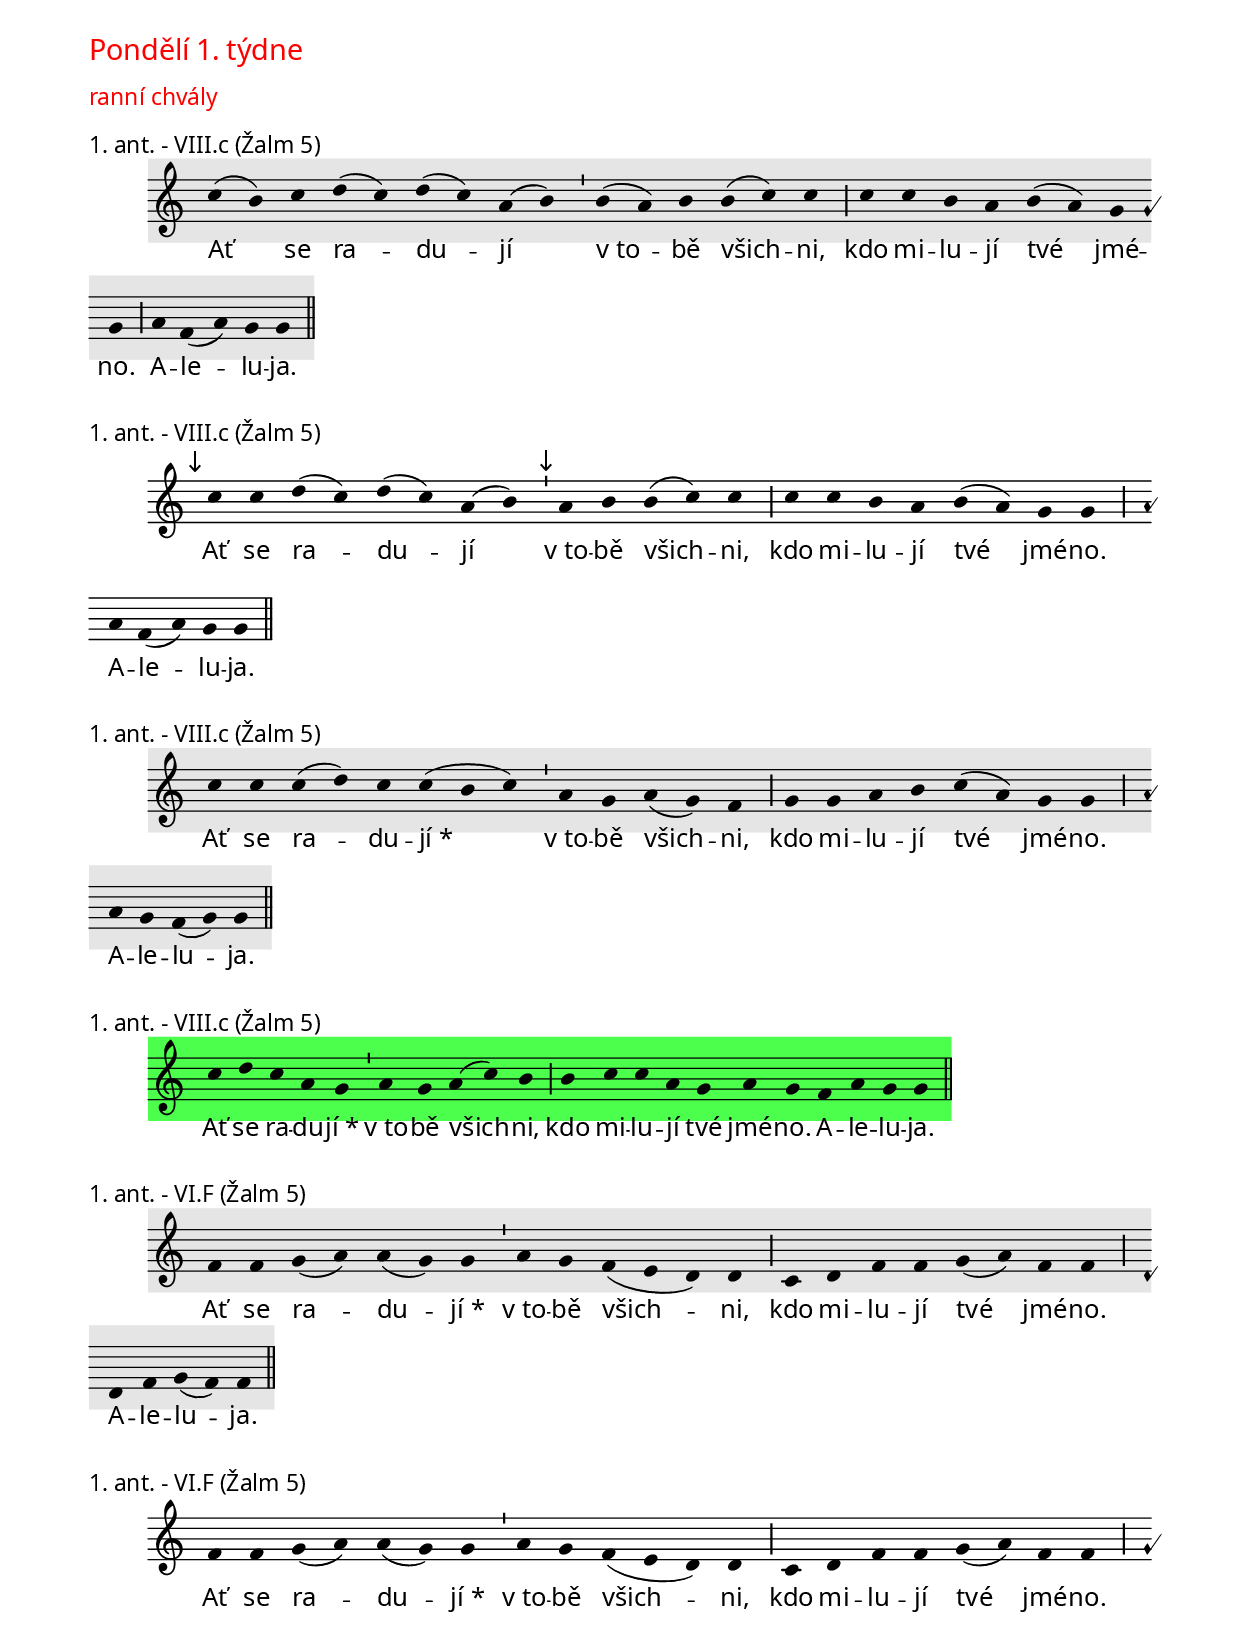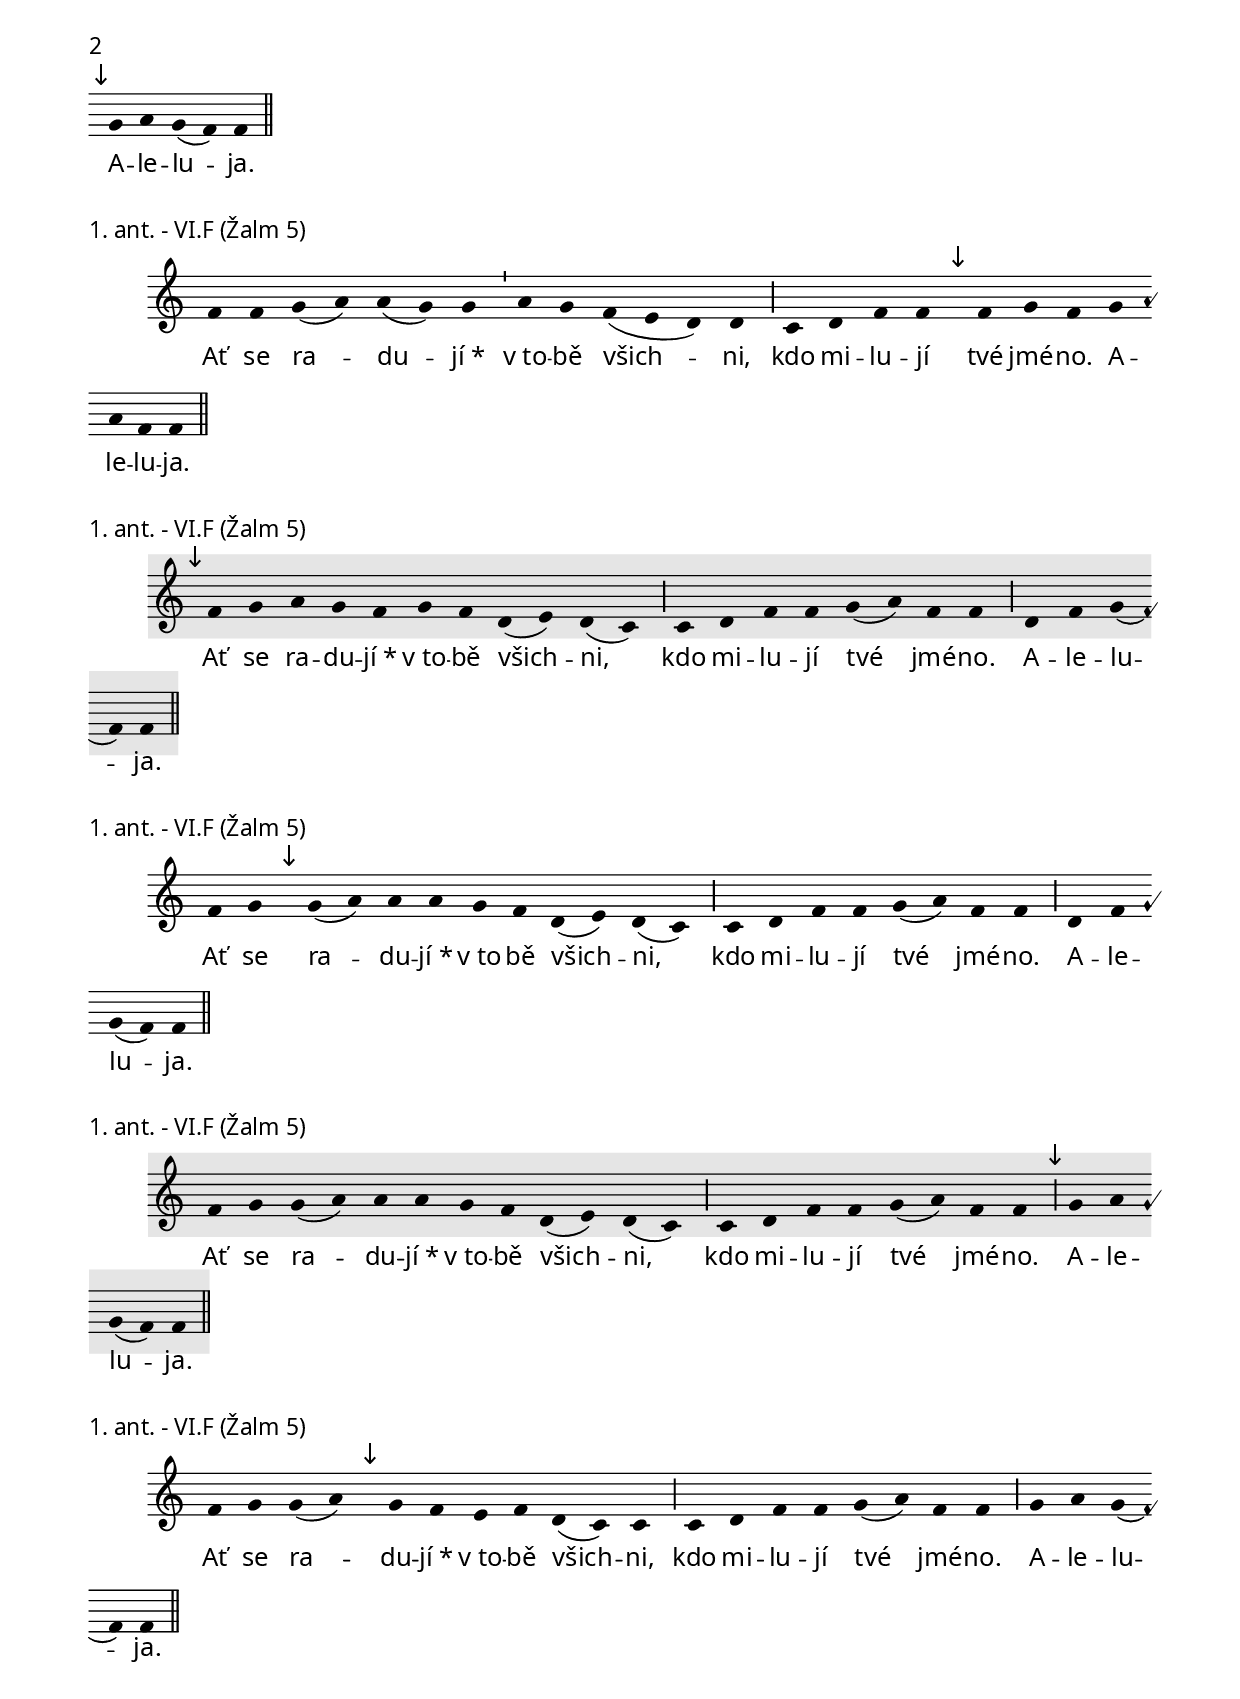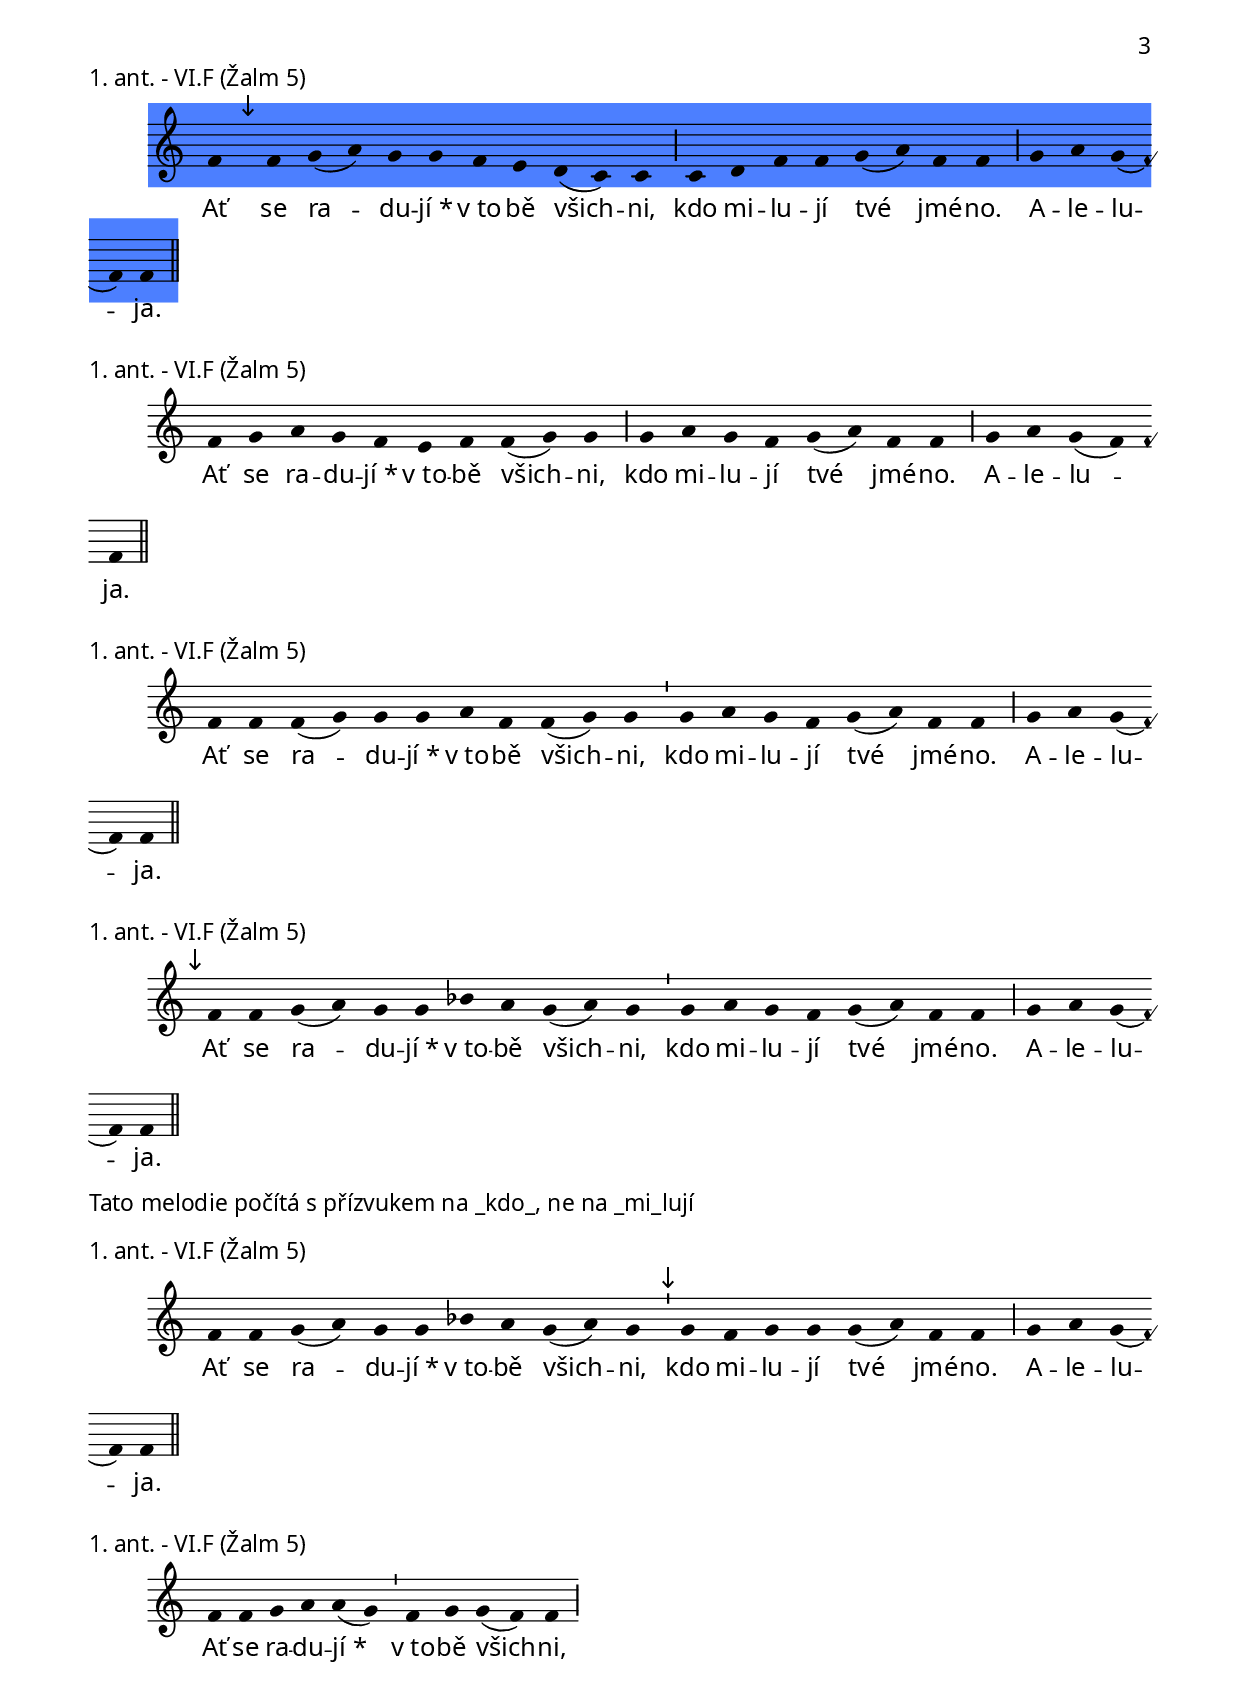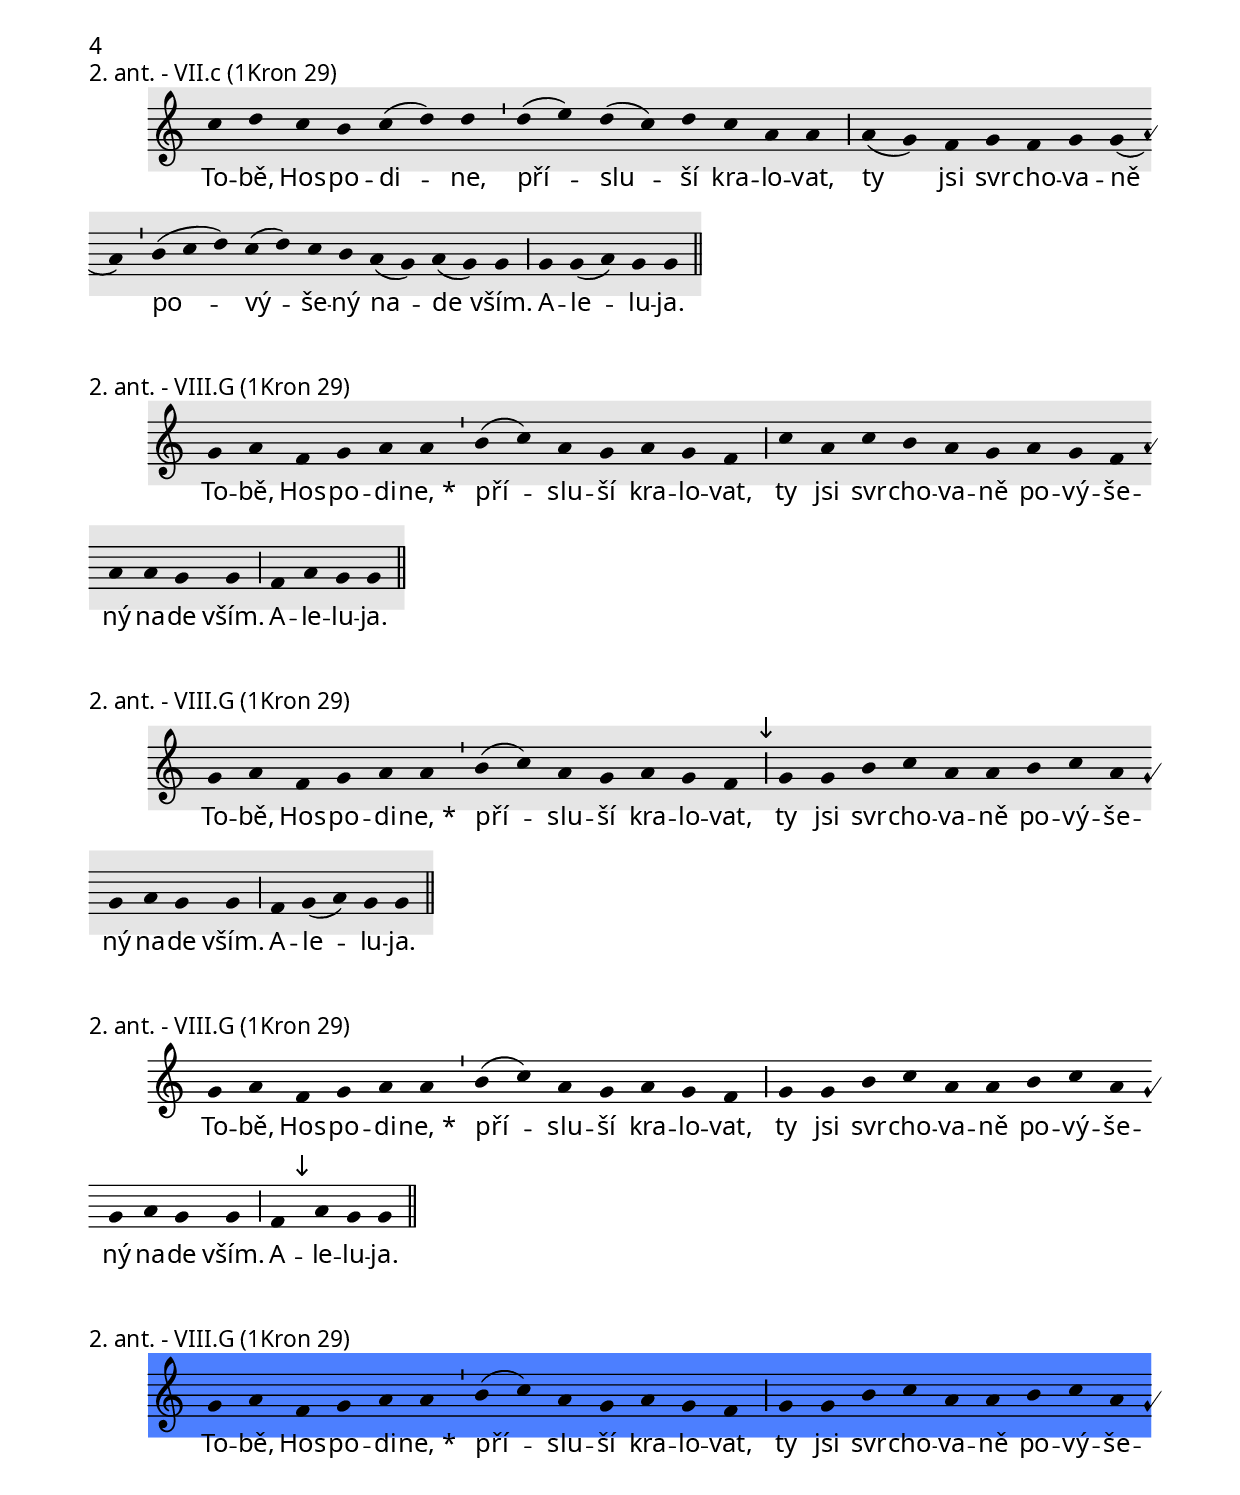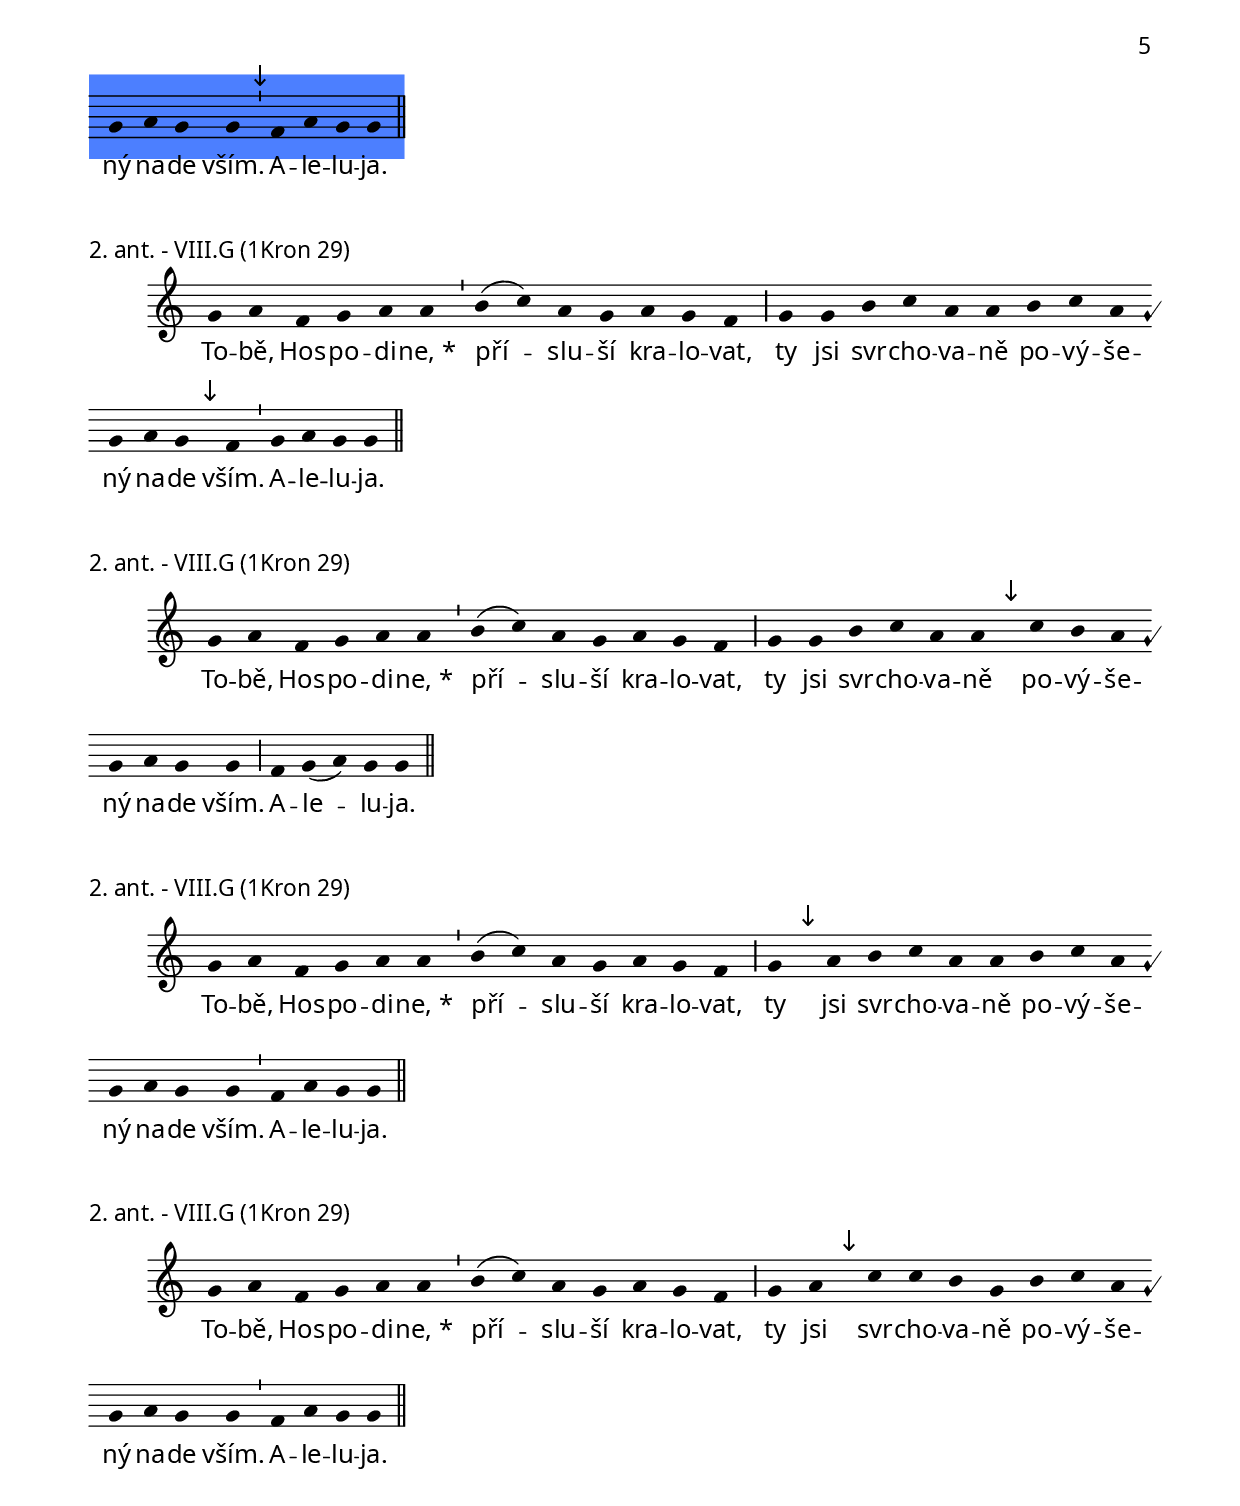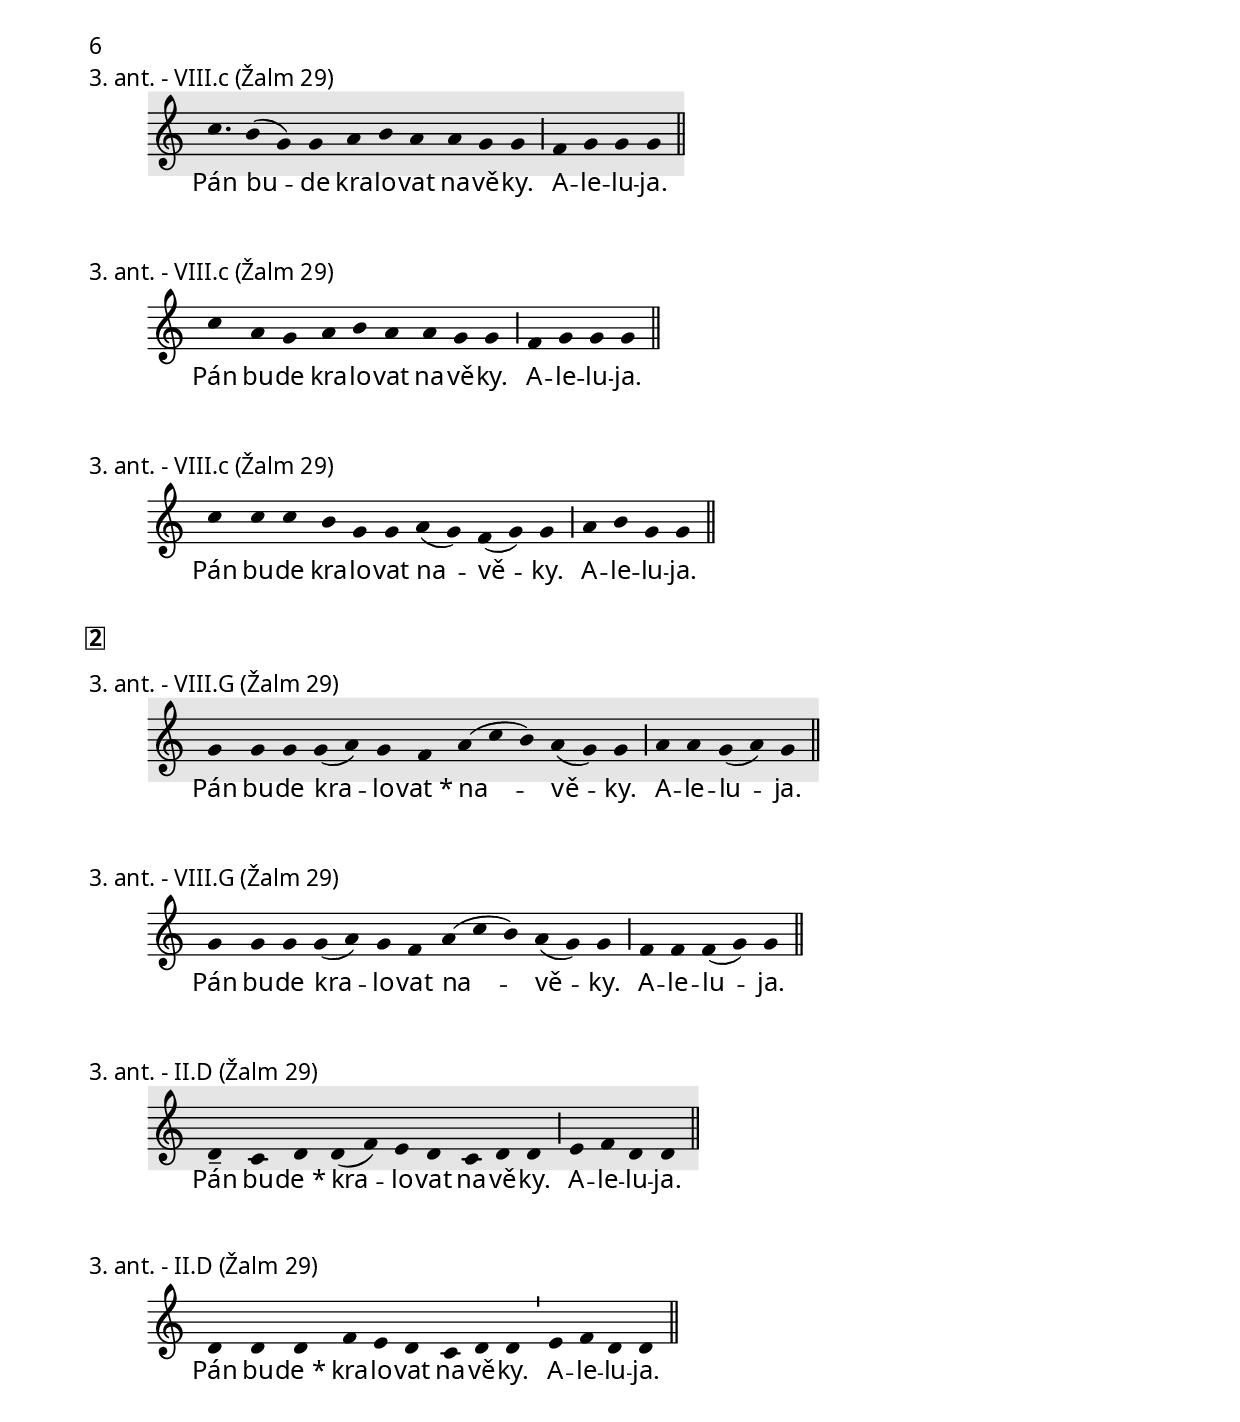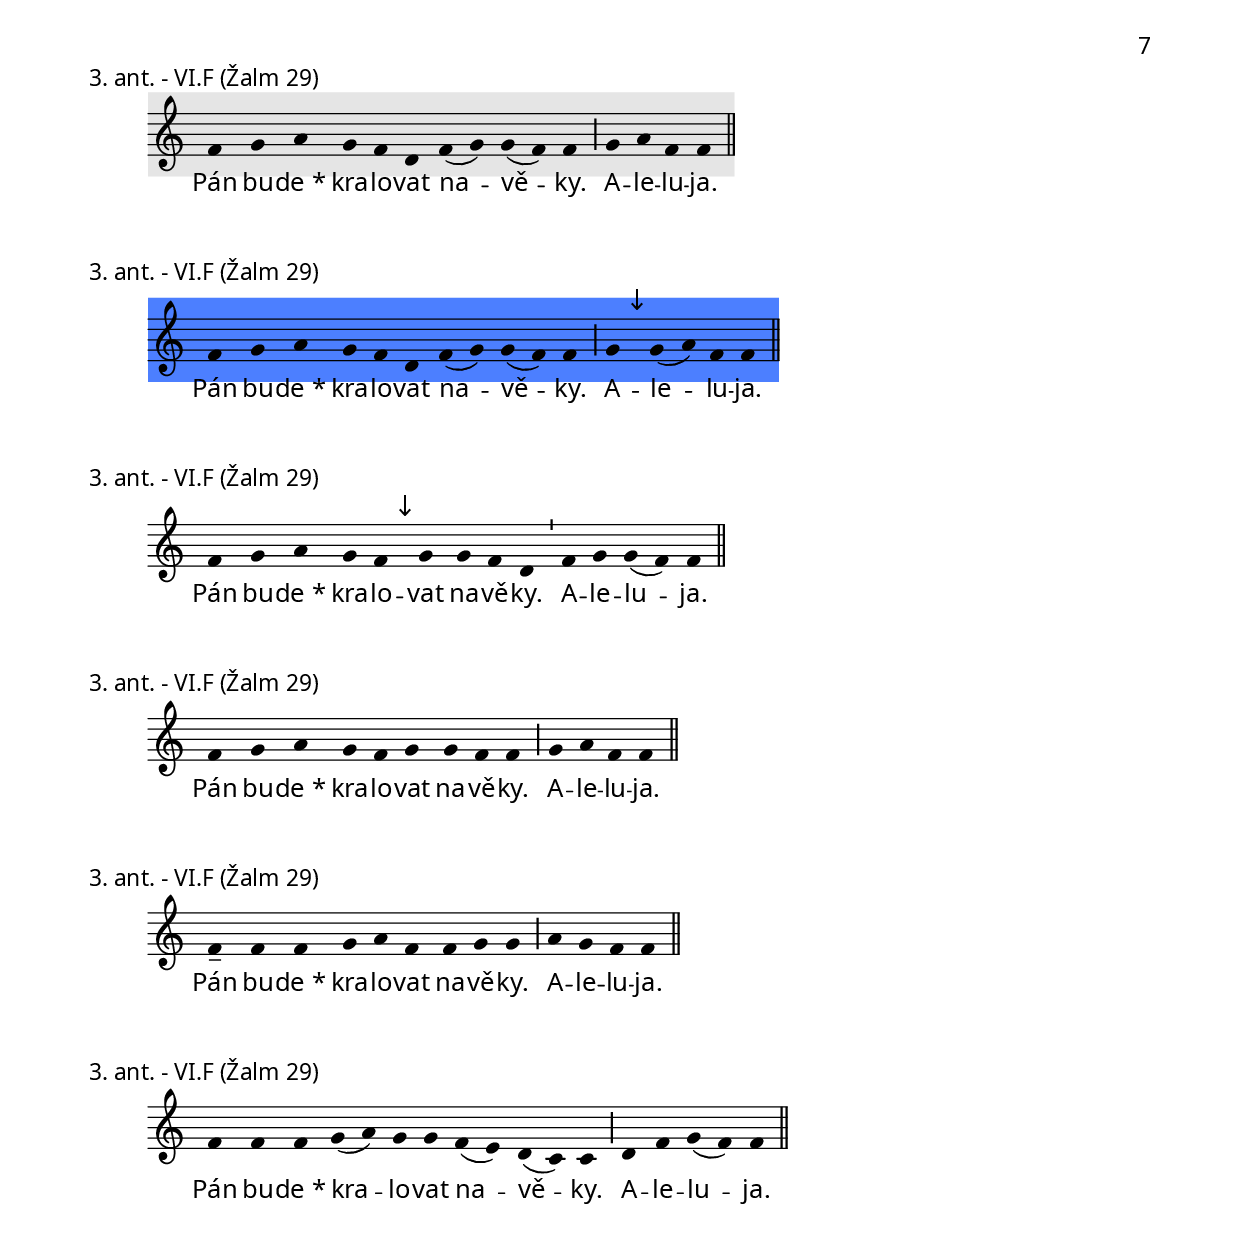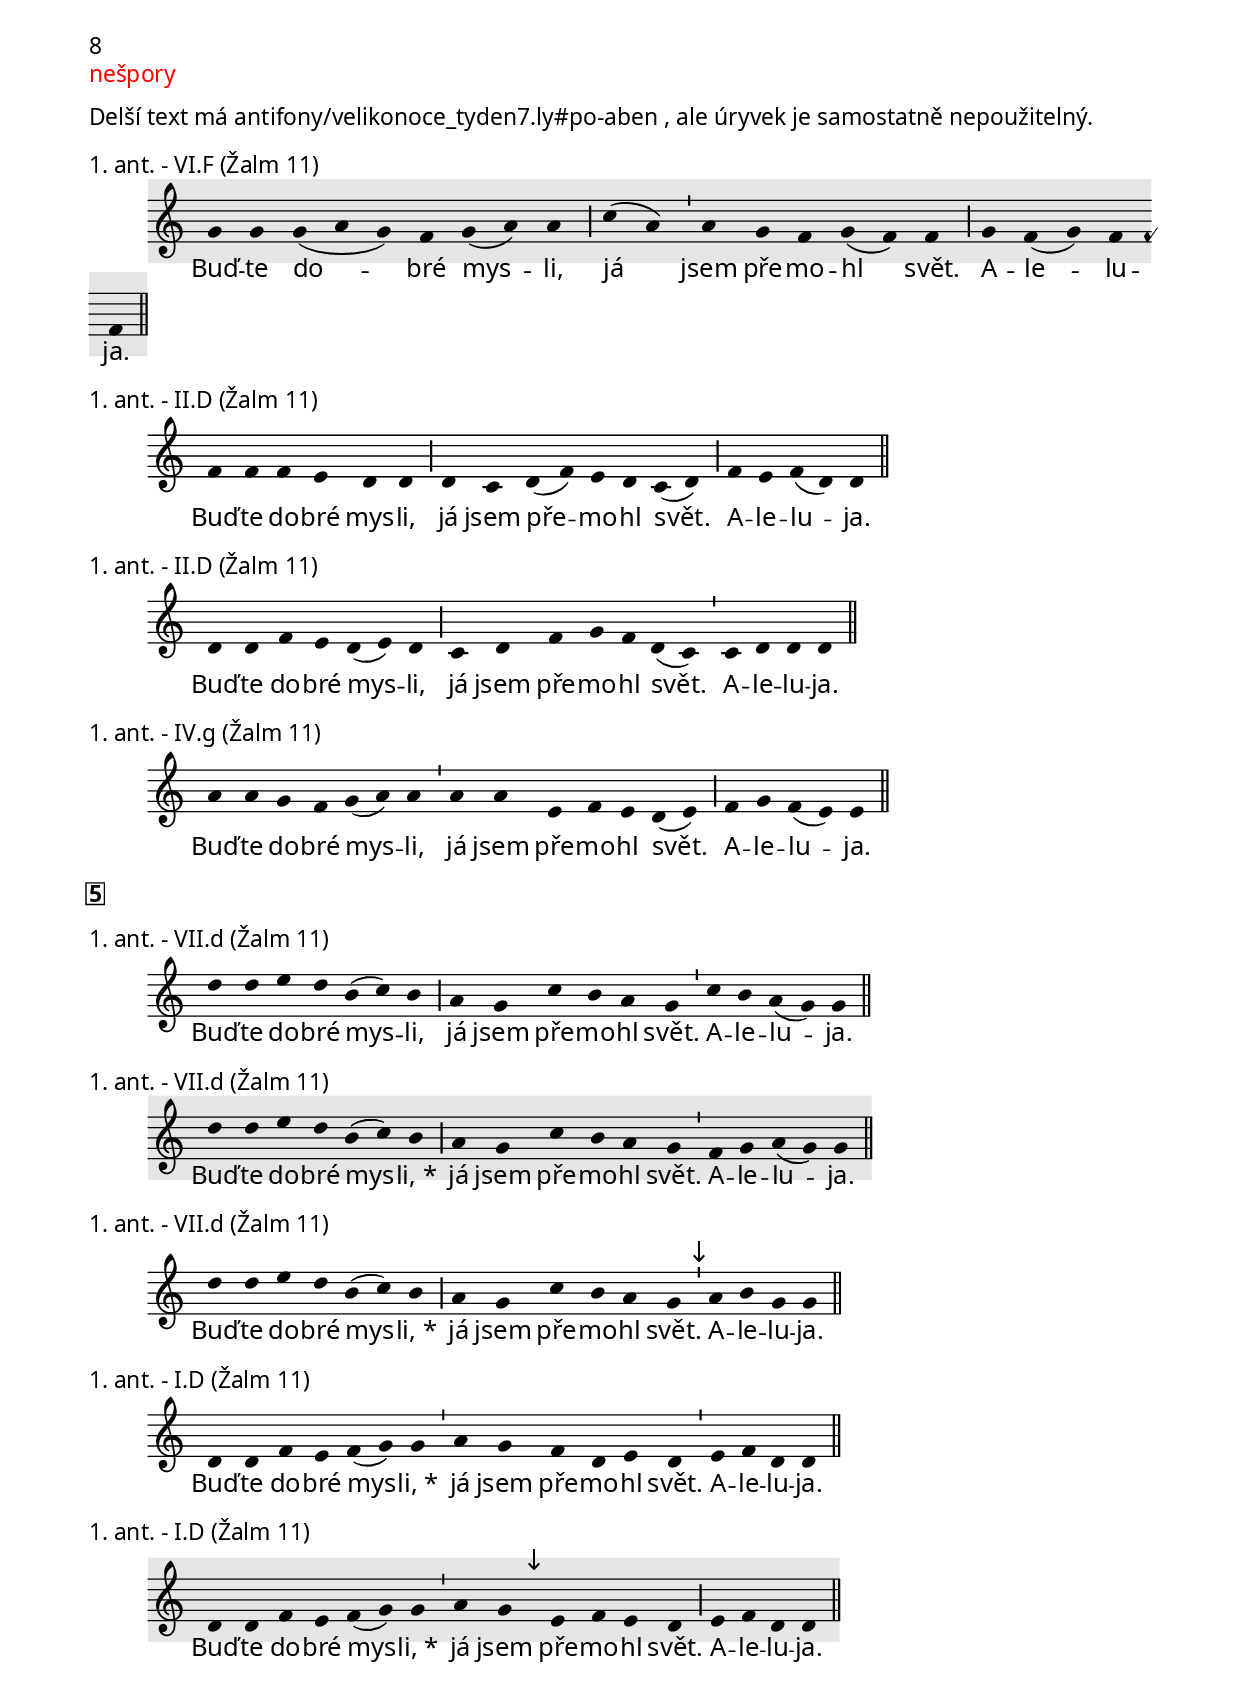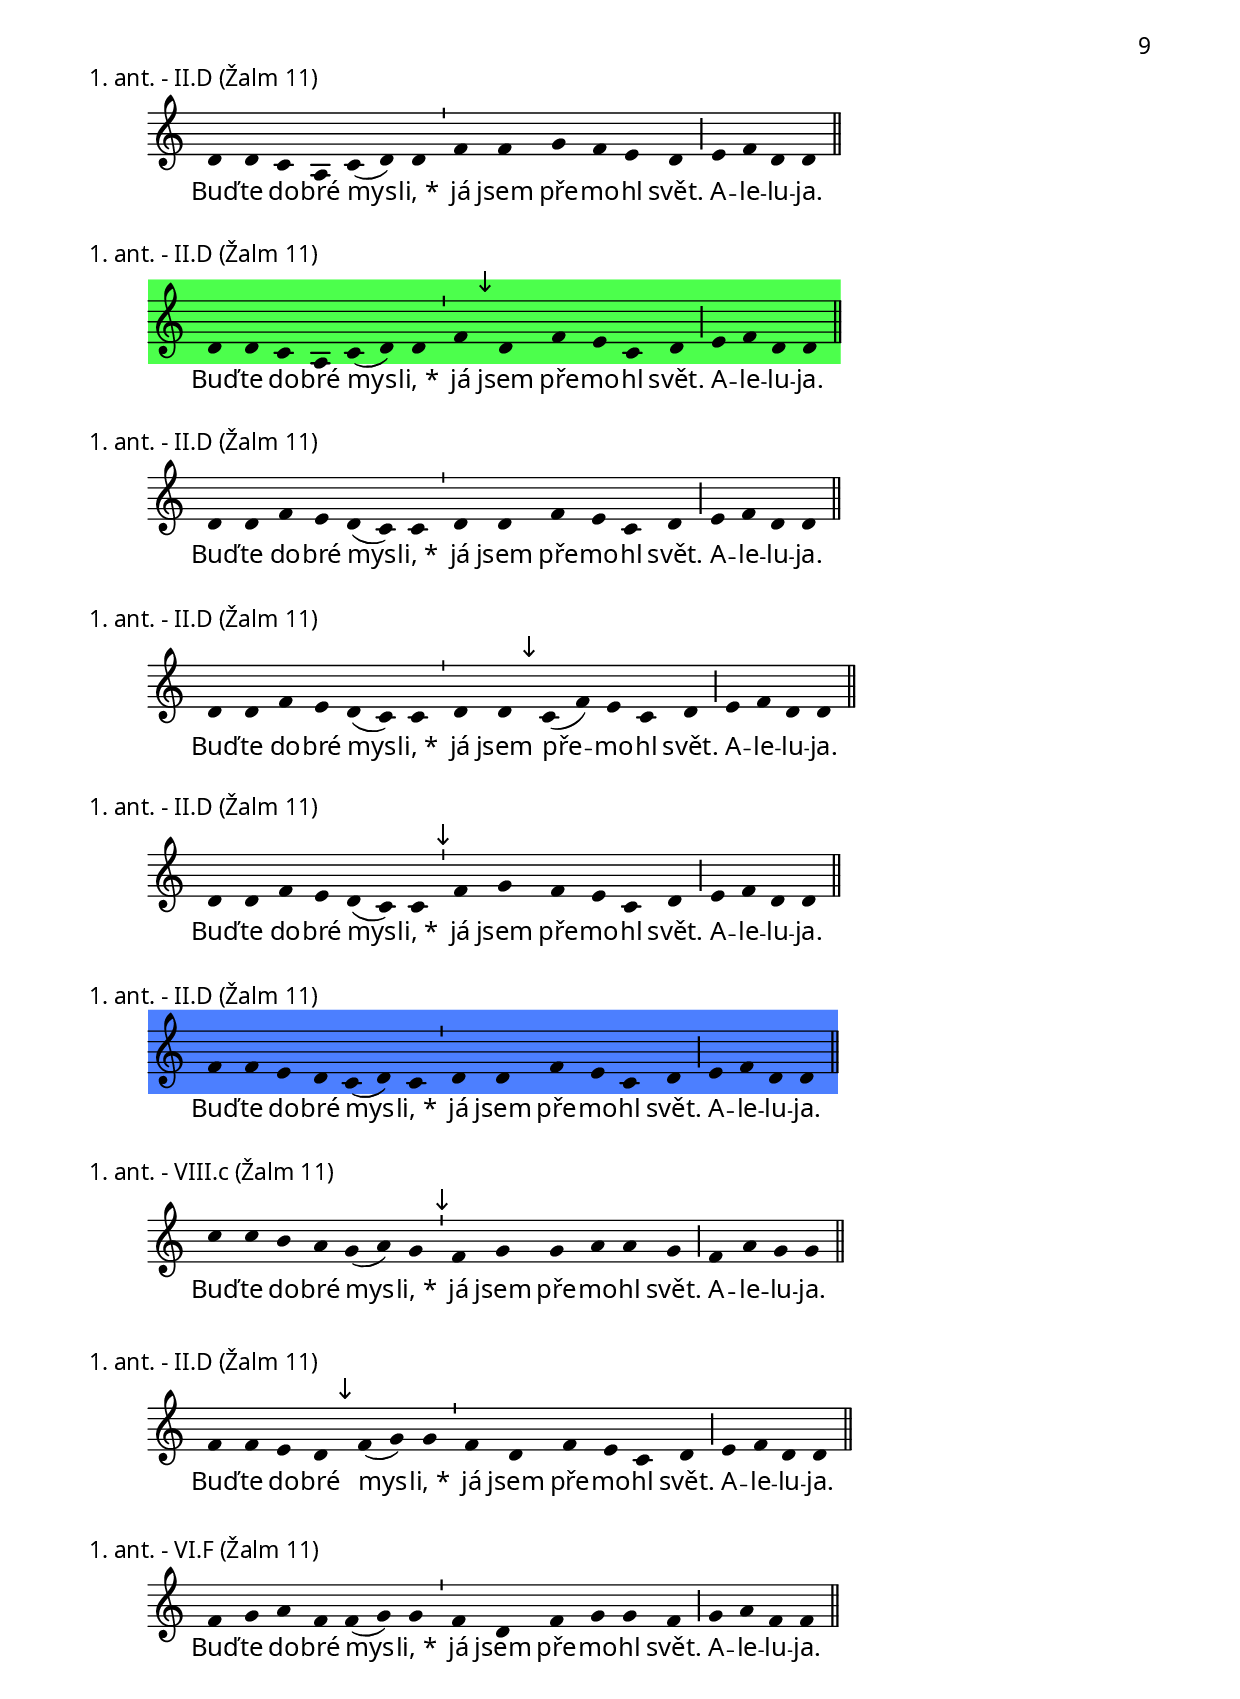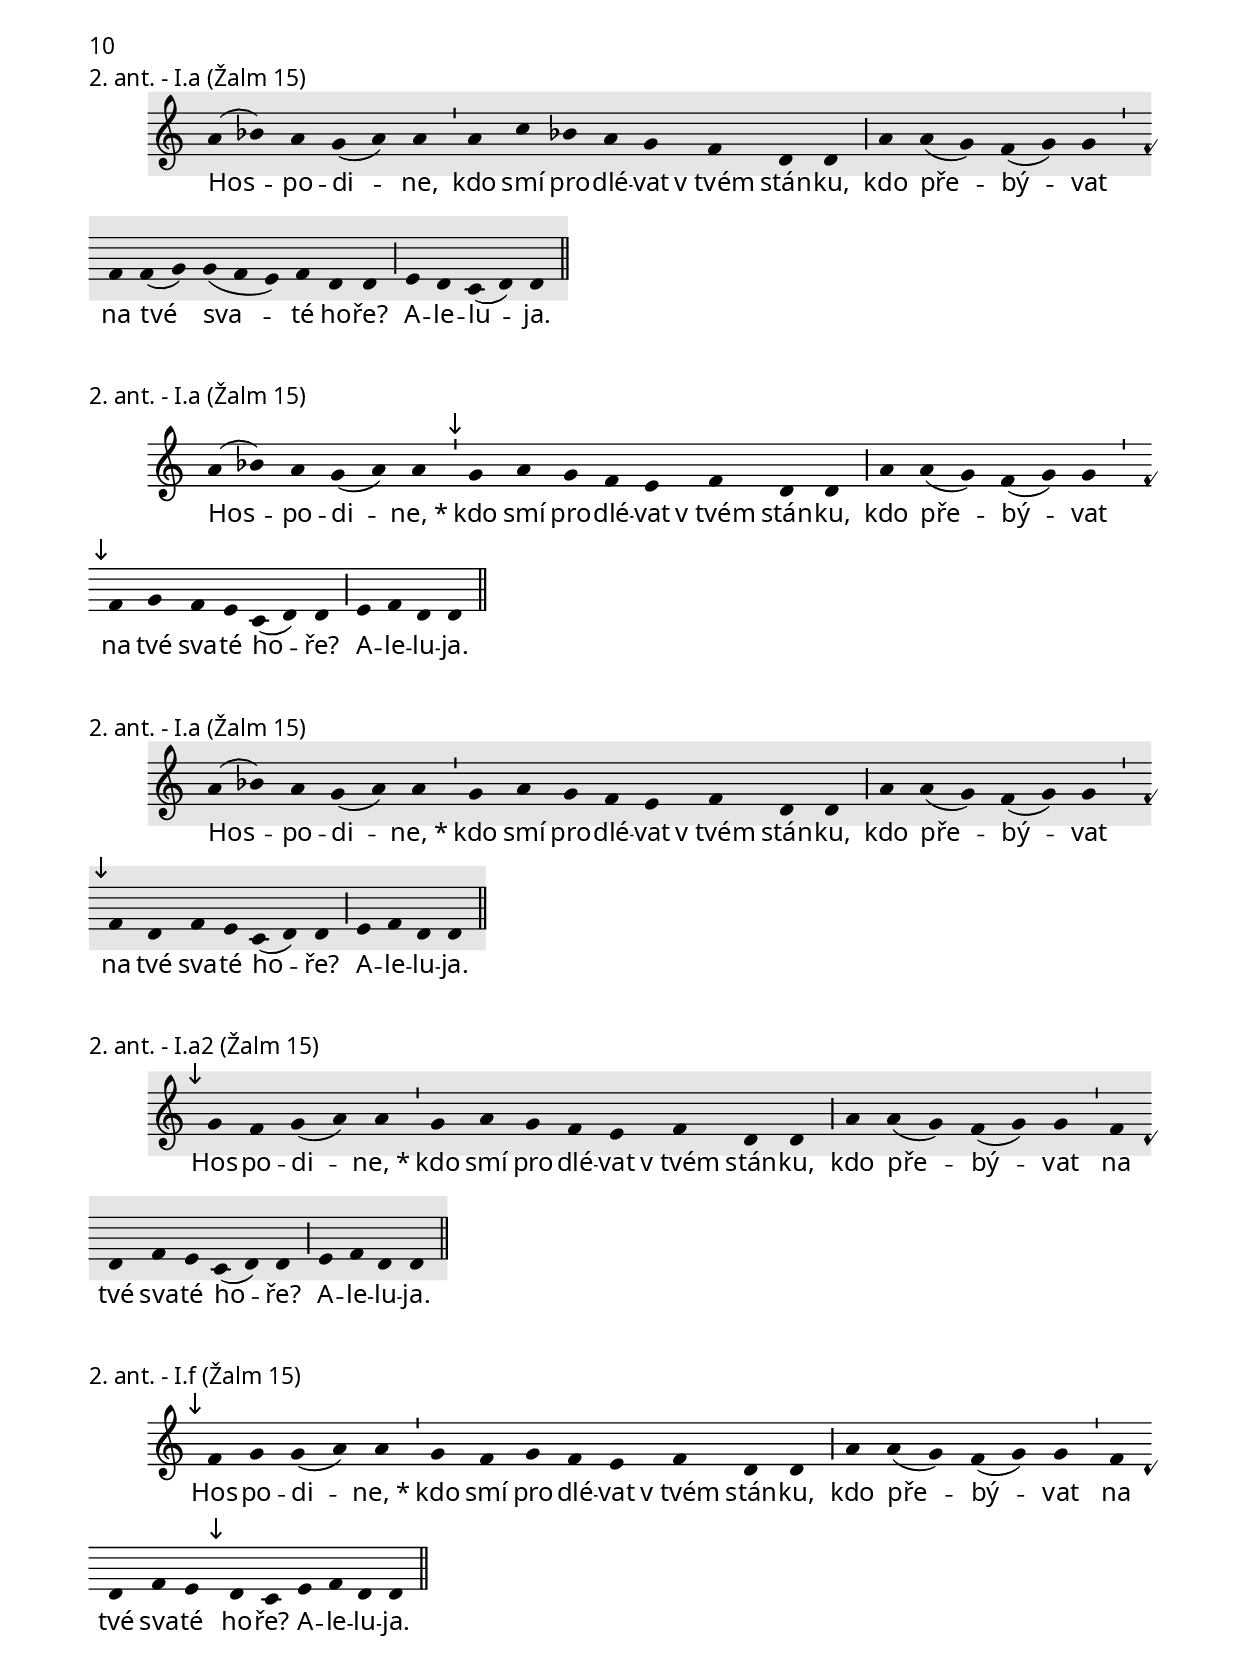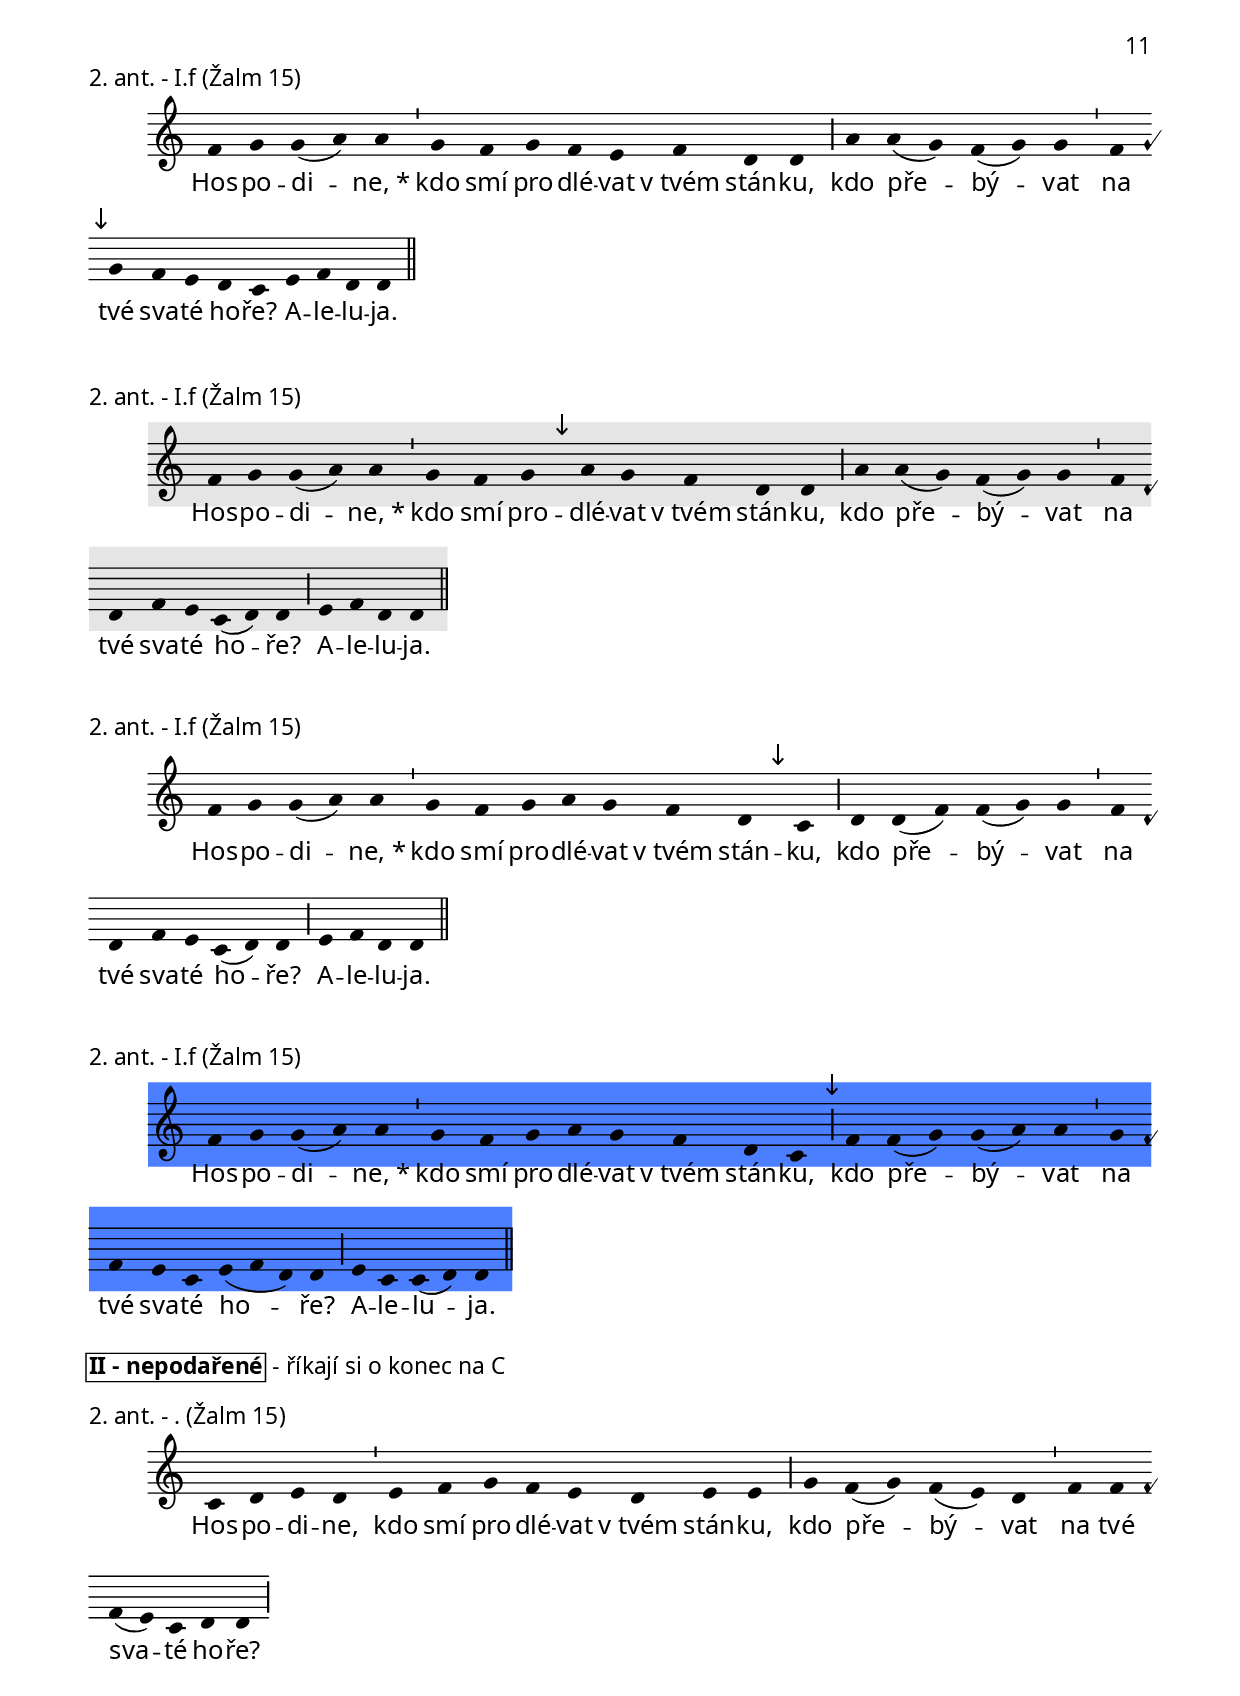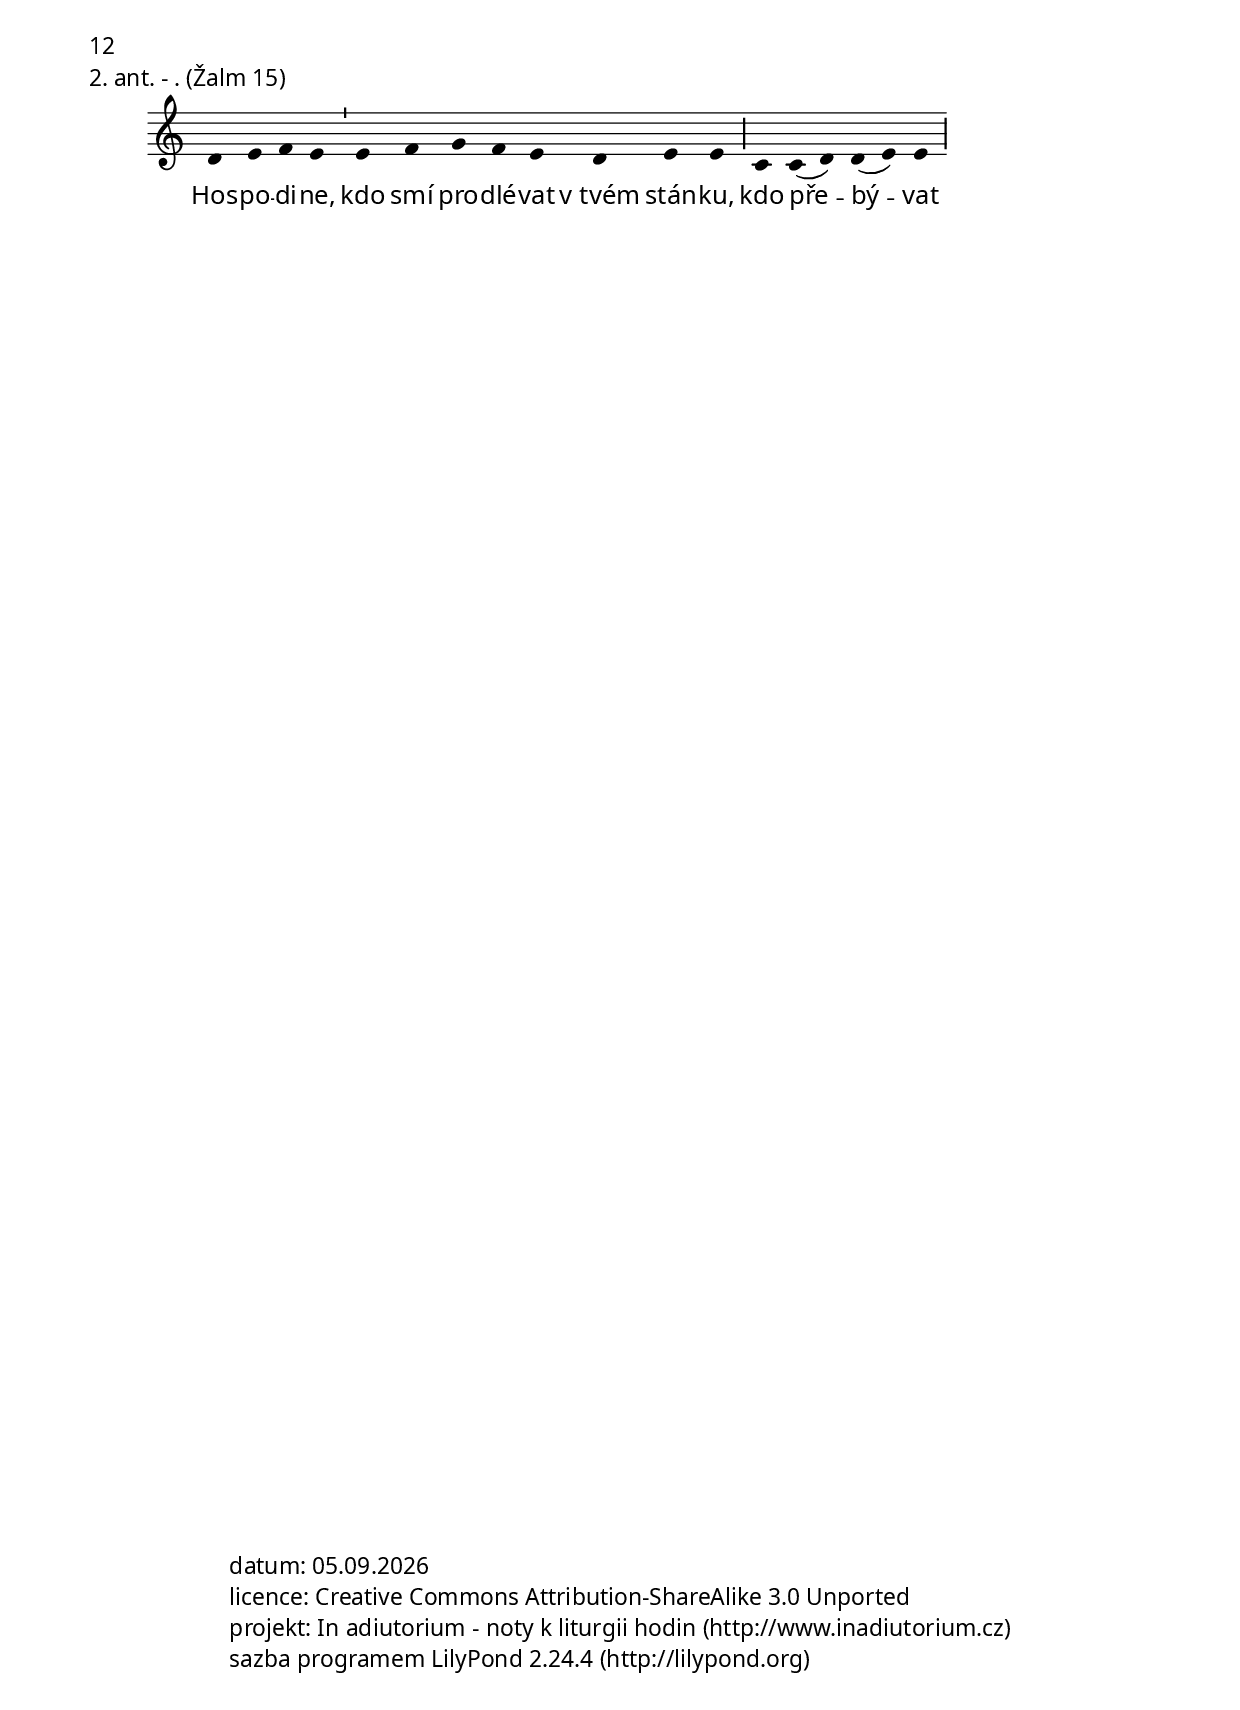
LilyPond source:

\include "../spolecne.ly"

\markup {\nadpisDen {Pondělí 1. týdne}}

\markup {\nadpisHodinka {"ranní chvály"}}

\score {
  \relative c'' {
    \zvyraznovacSedy
    \choralniRezim
    c4( b) c d( c) d( c) a( b) \barMin b( a) b b( c) c \barMaior
    c c b a b( a) g g \barMaior
    a f( a) g g \barFinalis
  }
  \addlyrics {
    Ať se ra -- du -- jí v_to -- bě všich -- ni,
    kdo mi -- lu -- jí tvé jmé -- no.
    A -- le -- lu -- ja.
  }
  \header {
    quid = "1. ant."
    modus = "VIII"
    differentia = "c"
    psalmus = "Žalm 5"
    id = "rch-a1"
    piece = \markup {\sestavTitulek}
  }
}

\score {
  \relative c'' {
    \choralniRezim
    \mark\sipka c4 c d( c) d( c) a( b) \barMin \mark\sipka a b b( c) c \barMaior
    c c b a b( a) g g \barMaior
    a f( a) g g \barFinalis
  }
  \addlyrics {
    Ať se ra -- du -- jí v_to -- bě všich -- ni,
    kdo mi -- lu -- jí tvé jmé -- no.
    A -- le -- lu -- ja.
  }
  \header {
    quid = "1. ant."
    modus = "VIII"
    differentia = "c"
    psalmus = "Žalm 5"
    id = "rch-a1"
    piece = \markup {\sestavTitulek}
  }
}

\score {
  \relative c'' {
    \zvyraznovacSedy
    \choralniRezim
    c4 c c( d) c c( b c) \barMin
    a g a( g) f \barMaior
    g g a b c( a) g g \barMaior
    a g f( g) g \barFinalis
  }
  \addlyrics {
    Ať se ra -- du -- jí_*
    v_to -- bě všich -- ni,
    kdo mi -- lu -- jí tvé jmé -- no.
    A -- le -- lu -- ja.
  }
  \header {
    quid = "1. ant."
    modus = "VIII"
    differentia = "c"
    psalmus = "Žalm 5"
    id = "rch-a1"
    piece = \markup {\sestavTitulek}
  }
}

\score {
  \relative c'' {
    \zvyraznovacZeleny
    \choralniRezim
    c4 d c a g \barMin
    a g a( c) b \barMaior
    b c c a g a g
    f a g g \barFinalis
  }
  \addlyrics {
    Ať se ra -- du -- jí_*
    v_to -- bě všich -- ni,
    kdo mi -- lu -- jí tvé jmé -- no.
    A -- le -- lu -- ja.
  }
  \header {
    quid = "1. ant."
    modus = "VIII"
    differentia = "c"
    psalmus = "Žalm 5"
    id = "rch-a1"
    piece = \markup {\sestavTitulek}
  }
}

\score {
  \relative c' {
    \zvyraznovacSedy
    \choralniRezim
    f4 f g( a) a( g) g \barMin
    a g f( e d) d \barMaior
    c d f f g( a) f f \barMaior
    d f g( f) f \barFinalis
  }
  \addlyrics {
    Ať se ra -- du -- jí_*
    v_to -- bě všich -- ni,
    kdo mi -- lu -- jí tvé jmé -- no.
    A -- le -- lu -- ja.
  }
  \header {
    quid = "1. ant."
    modus = "VI"
    differentia = "F"
    psalmus = "Žalm 5"
    id = "rch-a1"
    piece = \markup {\sestavTitulek}
  }
}

\score {
  \relative c' {
    \choralniRezim
    f4 f g( a) a( g) g \barMin
    a g f( e d) d \barMaior
    c d f f g( a) f f \barMaior
    \mark\sipka g a g( f) f \barFinalis
  }
  \addlyrics {
    Ať se ra -- du -- jí_*
    v_to -- bě všich -- ni,
    kdo mi -- lu -- jí tvé jmé -- no.
    A -- le -- lu -- ja.
  }
  \header {
    quid = "1. ant."
    modus = "VI"
    differentia = "F"
    psalmus = "Žalm 5"
    id = "rch-a1"
    piece = \markup {\sestavTitulek}
  }
}

\score {
  \relative c' {
    \choralniRezim
    f4 f g( a) a( g) g \barMin
    a g f( e d) d \barMaior
    c d f f \mark\sipka f g f
    g a f f \barFinalis
  }
  \addlyrics {
    Ať se ra -- du -- jí_*
    v_to -- bě všich -- ni,
    kdo mi -- lu -- jí tvé jmé -- no.
    A -- le -- lu -- ja.
  }
  \header {
    quid = "1. ant."
    modus = "VI"
    differentia = "F"
    psalmus = "Žalm 5"
    id = "rch-a1"
    piece = \markup {\sestavTitulek}
  }
}

\score {
  \relative c' {
    \zvyraznovacSedy
    \choralniRezim
    \mark\sipka f4 g a g f g f d( e) d( c) \barMaior
    c d f f g( a) f f \barMaior
    d f g( f) f \barFinalis
  }
  \addlyrics {
    Ať se ra -- du -- jí_* v_to -- bě všich -- ni,
    kdo mi -- lu -- jí tvé jmé -- no.
    A -- le -- lu -- ja.
  }
  \header {
    quid = "1. ant."
    modus = "VI"
    differentia = "F"
    psalmus = "Žalm 5"
    id = "rch-a1"
    piece = \markup {\sestavTitulek}
  }
}

\score {
  \relative c' {
    \choralniRezim
    f4 g \mark\sipka g( a) a a g f d( e) d( c) \barMaior
    c d f f g( a) f f \barMaior
    d f g( f) f \barFinalis
  }
  \addlyrics {
    Ať se ra -- du -- jí_* v_to -- bě všich -- ni,
    kdo mi -- lu -- jí tvé jmé -- no.
    A -- le -- lu -- ja.
  }
  \header {
    quid = "1. ant."
    modus = "VI"
    differentia = "F"
    psalmus = "Žalm 5"
    id = "rch-a1"
    piece = \markup {\sestavTitulek}
  }
}

\score {
  \relative c' {
    \zvyraznovacSedy
    \choralniRezim
    f4 g g( a) a a g f d( e) d( c) \barMaior
    c d f f g( a) f f \barMaior
    \mark\sipka g a g( f) f \barFinalis
  }
  \addlyrics {
    Ať se ra -- du -- jí_* v_to -- bě všich -- ni,
    kdo mi -- lu -- jí tvé jmé -- no.
    A -- le -- lu -- ja.
  }
  \header {
    quid = "1. ant."
    modus = "VI"
    differentia = "F"
    psalmus = "Žalm 5"
    id = "rch-a1"
    piece = \markup {\sestavTitulek}
  }
}

\score {
  \relative c' {
    \choralniRezim
    f4 g g( a) \mark\sipka g f e f d( c) c \barMaior
    c d f f g( a) f f \barMaior
    g a g( f) f \barFinalis
  }
  \addlyrics {
    Ať se ra -- du -- jí_* v_to -- bě všich -- ni,
    kdo mi -- lu -- jí tvé jmé -- no.
    A -- le -- lu -- ja.
  }
  \header {
    quid = "1. ant."
    modus = "VI"
    differentia = "F"
    psalmus = "Žalm 5"
    id = "rch-a1"
    piece = \markup {\sestavTitulek}
  }
}

\score {
  \relative c' {
    \zvyraznovacModry
    \choralniRezim
    f4 \mark\sipka f g( a) g g f e d( c) c \barMaior
    c d f f g( a) f f \barMaior
    g a g( f) f \barFinalis
  }
  \addlyrics {
    Ať se ra -- du -- jí_* v_to -- bě všich -- ni,
    kdo mi -- lu -- jí tvé jmé -- no.
    A -- le -- lu -- ja.
  }
  \header {
    quid = "1. ant."
    modus = "VI"
    differentia = "F"
    psalmus = "Žalm 5"
    id = "rch-a1"
    piece = \markup {\sestavTitulek}
  }
}

\score {
  \relative c' {
    \choralniRezim
    f4 g a g f e f f( g) g \barMaior
    g a g f g( a) f f \barMaior
    g a g( f) f \barFinalis
  }
  \addlyrics {
    Ať se ra -- du -- jí_* v_to -- bě všich -- ni,
    kdo mi -- lu -- jí tvé jmé -- no.
    A -- le -- lu -- ja.
  }
  \header {
    quid = "1. ant."
    modus = "VI"
    differentia = "F"
    psalmus = "Žalm 5"
    id = "rch-a1"
    piece = \markup {\sestavTitulek}
  }
}

\score {
  \relative c' {
    \choralniRezim
    f4 f f( g) g g a f f( g) g \barMin
    g a g f g( a) f f \barMaior
    g a g( f) f \barFinalis
  }
  \addlyrics {
    Ať se ra -- du -- jí_* v_to -- bě všich -- ni,
    kdo mi -- lu -- jí tvé jmé -- no.
    A -- le -- lu -- ja.
  }
  \header {
    quid = "1. ant."
    modus = "VI"
    differentia = "F"
    psalmus = "Žalm 5"
    id = "rch-a1"
    piece = \markup {\sestavTitulek}
  }
}

\score {
  \relative c' {
    \choralniRezim
    \mark\sipka f4 f g( a) g g bes a g( a) g \barMin
    g a g f g( a) f f \barMaior
    g a g( f) f \barFinalis
  }
  \addlyrics {
    Ať se ra -- du -- jí_* v_to -- bě všich -- ni,
    kdo mi -- lu -- jí tvé jmé -- no.
    A -- le -- lu -- ja.
  }
  \header {
    quid = "1. ant."
    modus = "VI"
    differentia = "F"
    psalmus = "Žalm 5"
    id = "rch-a1"
    piece = \markup {\sestavTitulek}
  }
}

\markup\justify{
  Tato melodie počítá s přízvukem na _kdo_, ne na _mi_lují
}
\score {
  \relative c' {
    \choralniRezim
    f4 f g( a) g g bes a g( a) g \barMin
    \mark\sipka g f g g g( a) f f \barMaior
    g a g( f) f \barFinalis
  }
  \addlyrics {
    Ať se ra -- du -- jí_* v_to -- bě všich -- ni,
    kdo mi -- lu -- jí tvé jmé -- no.
    A -- le -- lu -- ja.
  }
  \header {
    quid = "1. ant."
    modus = "VI"
    differentia = "F"
    psalmus = "Žalm 5"
    id = "rch-a1"
    piece = \markup {\sestavTitulek}
  }
}

\score {
  \relative c' {
    \choralniRezim
    f4 f g a a( g) \barMin f g g( f) f \barMaior
  }
  \addlyrics {
    Ať se ra -- du -- jí_* v_to -- bě všich -- ni,
    kdo mi -- lu -- jí tvé jmé -- no.
    A -- le -- lu -- ja.
  }
  \header {
    quid = "1. ant."
    modus = "VI"
    differentia = "F"
    psalmus = "Žalm 5"
    id = "rch-a1"
    piece = \markup {\sestavTitulek}
  }
}

\pageBreak

\score {
  \relative c'' {
    \zvyraznovacSedy
    \choralniRezim
    c4 d c b c( d) d \barMin
    d( e) d( c) d c a a \barMaior
    a( g) f g f g g( a) \barMin b( c d) c( d) c b a( g) a( g) g \barMaior
    g g( a) g g \barFinalis
  }
  \addlyrics {
    To -- bě, Hos -- po -- di -- ne,
    pří -- slu -- ší kra -- lo -- vat,
    ty jsi svr -- cho -- va -- ně po -- vý -- še -- ný na -- de vším.
    A -- le -- lu -- ja.
  }
  \header {
    quid = "2. ant."
    modus = "VII"
    differentia = "c"
    psalmus = "1Kron 29"
    id = ""
    piece = \markup {\sestavTitulek}
  }
}

\score {
  \relative c'' {
    \zvyraznovacSedy
    \choralniRezim
    g4 a f g a a \barMin
    b( c) a g a g f \barMaior
    c' a c b a g a g f a a g g \barMaior
    f a g g \barFinalis
  }
  \addlyrics {
    To -- bě, Hos -- po -- di -- ne,_*
    pří -- slu -- ší kra -- lo -- vat,
    ty jsi svr -- cho -- va -- ně po -- vý -- še -- ný na -- de vším.
    A -- le -- lu -- ja.
  }
  \header {
    quid = "2. ant."
    modus = "VIII"
    differentia = "G"
    psalmus = "1Kron 29"
    id = "rch-a2"
    piece = \markup {\sestavTitulek}
  }
}

\score {
  \relative c'' {
    \zvyraznovacSedy
    \choralniRezim
    g4 a f g a a \barMin
    b( c) a g a g f \barMaior
    \mark\sipka g g b c a a b c a g a g g \barMaior
    f g( a) g g \barFinalis
  }
  \addlyrics {
    To -- bě, Hos -- po -- di -- ne,_*
    pří -- slu -- ší kra -- lo -- vat,
    ty jsi svr -- cho -- va -- ně po -- vý -- še -- ný na -- de vším.
    A -- le -- lu -- ja.
  }
  \header {
    quid = "2. ant."
    modus = "VIII"
    differentia = "G"
    psalmus = "1Kron 29"
    id = "rch-a2"
    piece = \markup {\sestavTitulek}
  }
}

\score {
  \relative c'' {
    \choralniRezim
    g4 a f g a a \barMin
    b( c) a g a g f \barMaior
    g g b c a a b c a g a g g \barMaior
    f \mark\sipka a g g \barFinalis
  }
  \addlyrics {
    To -- bě, Hos -- po -- di -- ne,_*
    pří -- slu -- ší kra -- lo -- vat,
    ty jsi svr -- cho -- va -- ně po -- vý -- še -- ný na -- de vším.
    A -- le -- lu -- ja.
  }
  \header {
    quid = "2. ant."
    modus = "VIII"
    differentia = "G"
    psalmus = "1Kron 29"
    id = "rch-a2"
    piece = \markup {\sestavTitulek}
  }
}

\score {
  \relative c'' {
    \zvyraznovacModry
    \choralniRezim
    g4 a f g a a \barMin
    b( c) a g a g f \barMaior
    g g b c a a b c a g a g g \mark\sipka \barMin
    f a g g \barFinalis
  }
  \addlyrics {
    To -- bě, Hos -- po -- di -- ne,_*
    pří -- slu -- ší kra -- lo -- vat,
    ty jsi svr -- cho -- va -- ně po -- vý -- še -- ný na -- de vším.
    A -- le -- lu -- ja.
  }
  \header {
    quid = "2. ant."
    modus = "VIII"
    differentia = "G"
    psalmus = "1Kron 29"
    id = "rch-a2"
    piece = \markup {\sestavTitulek}
  }
}

\score {
  \relative c'' {
    \choralniRezim
    g4 a f g a a \barMin
    b( c) a g a g f \barMaior
    g g b c a a b c a g a g \mark\sipka f \barMin
    g a g g \barFinalis
  }
  \addlyrics {
    To -- bě, Hos -- po -- di -- ne,_*
    pří -- slu -- ší kra -- lo -- vat,
    ty jsi svr -- cho -- va -- ně po -- vý -- še -- ný na -- de vším.
    A -- le -- lu -- ja.
  }
  \header {
    quid = "2. ant."
    modus = "VIII"
    differentia = "G"
    psalmus = "1Kron 29"
    id = "rch-a2"
    piece = \markup {\sestavTitulek}
  }
}

\score {
  \relative c'' {
    \choralniRezim
    g4 a f g a a \barMin
    b( c) a g a g f \barMaior
    g g b c a a \mark\sipka c b a g a g g \barMaior
    f g( a) g g \barFinalis
  }
  \addlyrics {
    To -- bě, Hos -- po -- di -- ne,_*
    pří -- slu -- ší kra -- lo -- vat,
    ty jsi svr -- cho -- va -- ně po -- vý -- še -- ný na -- de vším.
    A -- le -- lu -- ja.
  }
  \header {
    quid = "2. ant."
    modus = "VIII"
    differentia = "G"
    psalmus = "1Kron 29"
    id = "rch-a2"
    piece = \markup {\sestavTitulek}
  }
}

\score {
  \relative c'' {
    \choralniRezim
    g4 a f g a a \barMin
    b( c) a g a g f \barMaior
    g \mark\sipka a b c a a b c a g a g g \barMin
    f a g g \barFinalis
  }
  \addlyrics {
    To -- bě, Hos -- po -- di -- ne,_*
    pří -- slu -- ší kra -- lo -- vat,
    ty jsi svr -- cho -- va -- ně po -- vý -- še -- ný na -- de vším.
    A -- le -- lu -- ja.
  }
  \header {
    quid = "2. ant."
    modus = "VIII"
    differentia = "G"
    psalmus = "1Kron 29"
    id = "rch-a2"
    piece = \markup {\sestavTitulek}
  }
}

\score {
  \relative c'' {
    \choralniRezim
    g4 a f g a a \barMin
    b( c) a g a g f \barMaior
    g a \mark\sipka c c b g b c a g a g g \barMin
    f a g g \barFinalis
  }
  \addlyrics {
    To -- bě, Hos -- po -- di -- ne,_*
    pří -- slu -- ší kra -- lo -- vat,
    ty jsi svr -- cho -- va -- ně po -- vý -- še -- ný na -- de vším.
    A -- le -- lu -- ja.
  }
  \header {
    quid = "2. ant."
    modus = "VIII"
    differentia = "G"
    psalmus = "1Kron 29"
    id = "rch-a2"
    piece = \markup {\sestavTitulek}
  }
}

\pageBreak

\score {
  \relative c'' {
    \zvyraznovacSedy
    \choralniRezim
    c4. b4( g) g a b a a g g \barMaior
    f g g g \barFinalis
  }
  \addlyrics {
    Pán bu -- de kra -- lo -- vat na -- vě -- ky.
    A -- le -- lu -- ja.
  }
  \header {
    quid = "3. ant."
    modus = "VIII"
    differentia = "c"
    psalmus = "Žalm 29"
    id = ""
    piece = \markup {\sestavTitulek}
  }
}

\score {
  \relative c'' {
    \choralniRezim
    c4 a g a b a a g g \barMaior
    f g g g \barFinalis
  }
  \addlyrics {
    Pán bu -- de kra -- lo -- vat na -- vě -- ky.
    A -- le -- lu -- ja.
  }
  \header {
    quid = "3. ant."
    modus = "VIII"
    differentia = "c"
    psalmus = "Žalm 29"
    id = ""
    piece = \markup {\sestavTitulek}
  }
}

\score {
  \relative c'' {
    \choralniRezim
    c4 c c b g g a( g) f( g) g \barMaior
    a b g g \barFinalis
  }
  \addlyrics {
    Pán bu -- de kra -- lo -- vat na -- vě -- ky.
    A -- le -- lu -- ja.
  }
  \header {
    quid = "3. ant."
    modus = "VIII"
    differentia = "c"
    psalmus = "Žalm 29"
    id = ""
    piece = \markup {\sestavTitulek}
  }
}

\markup\nadpisSkupiny "2"

\score {
  \relative c'' {
    \zvyraznovacSedy
    \choralniRezim
    g4 g g g( a) g f a( c b) a( g) g \barMaior
    a a g( a) g \barFinalis
  }
  \addlyrics {
    Pán bu -- de kra -- lo -- vat_* na -- vě -- ky.
    A -- le -- lu -- ja.
  }
  \header {
    quid = "3. ant."
    modus = "VIII"
    differentia = "G"
    psalmus = "Žalm 29"
    id = "rch-a3"
    piece = \markup {\sestavTitulek}
  }
}

\score {
  \relative c'' {
    \choralniRezim
    g4 g g g( a) g f a( c b) a( g) g \barMaior
    f f f( g) g \barFinalis
  }
  \addlyrics {
    Pán bu -- de kra -- lo -- vat na -- vě -- ky.
    A -- le -- lu -- ja.
  }
  \header {
    quid = "3. ant."
    modus = "VIII"
    differentia = "G"
    psalmus = "Žalm 29"
    id = "rch-a3"
    piece = \markup {\sestavTitulek}
  }
}

\score {
  \relative c' {
    \zvyraznovacSedy
    \choralniRezim
    d4-- c d d( f) e d c d d \barMaior
    e f d d \barFinalis
  }
  \addlyrics {
    Pán bu -- de_* kra -- lo -- vat na -- vě -- ky.
    A -- le -- lu -- ja.
  }
  \header {
    quid = "3. ant."
    modus = "II"
    differentia = "D"
    psalmus = "Žalm 29"
    id = "rch-a3"
    piece = \markup {\sestavTitulek}
  }
}

\score {
  \relative c' {
    \choralniRezim
    d4 d d f e d c d d \barMin
    e f d d \barFinalis
  }
  \addlyrics {
    Pán bu -- de_* kra -- lo -- vat na -- vě -- ky.
    A -- le -- lu -- ja.
  }
  \header {
    quid = "3. ant."
    modus = "II"
    differentia = "D"
    psalmus = "Žalm 29"
    id = "rch-a3"
    piece = \markup {\sestavTitulek}
  }
}

\score {
  \relative c' {
    \zvyraznovacSedy
    \choralniRezim
    f4 g a g f d f( g) g( f) f \barMaior
    g a f f \barFinalis
  }
  \addlyrics {
    Pán bu -- de_* kra -- lo -- vat na -- vě -- ky.
    A -- le -- lu -- ja.
  }
  \header {
    quid = "3. ant."
    modus = "VI"
    differentia = "F"
    psalmus = "Žalm 29"
    id = "rch-a3"
    piece = \markup {\sestavTitulek}
  }
}

\score {
  \relative c' {
    \zvyraznovacModry
    \choralniRezim
    f4 g a g f d f( g) g( f) f \barMaior
    g \mark\sipka g( a) f f \barFinalis
  }
  \addlyrics {
    Pán bu -- de_* kra -- lo -- vat na -- vě -- ky.
    A -- le -- lu -- ja.
  }
  \header {
    quid = "3. ant."
    modus = "VI"
    differentia = "F"
    psalmus = "Žalm 29"
    id = "rch-a3"
    piece = \markup {\sestavTitulek}
  }
}

\score {
  \relative c' {
    \choralniRezim
    f4 g a g f \mark\sipka g g f d \barMin
    f g g( f) f \barFinalis
  }
  \addlyrics {
    Pán bu -- de_* kra -- lo -- vat na -- vě -- ky.
    A -- le -- lu -- ja.
  }
  \header {
    quid = "3. ant."
    modus = "VI"
    differentia = "F"
    psalmus = "Žalm 29"
    id = "rch-a3"
    piece = \markup {\sestavTitulek}
  }
}

\score {
  \relative c' {
    \choralniRezim
    f4 g a g f g g f f \barMaior
    g a f f \barFinalis
  }
  \addlyrics {
    Pán bu -- de_* kra -- lo -- vat na -- vě -- ky.
    A -- le -- lu -- ja.
  }
  \header {
    quid = "3. ant."
    modus = "VI"
    differentia = "F"
    psalmus = "Žalm 29"
    id = "rch-a3"
    piece = \markup {\sestavTitulek}
  }
}

\score {
  \relative c' {
    \choralniRezim
    f4-- f f g a f f g g \barMaior
    a g f f \barFinalis
  }
  \addlyrics {
    Pán bu -- de_* kra -- lo -- vat na -- vě -- ky.
    A -- le -- lu -- ja.
  }
  \header {
    quid = "3. ant."
    modus = "VI"
    differentia = "F"
    psalmus = "Žalm 29"
    id = "rch-a3"
    piece = \markup {\sestavTitulek}
  }
}

\score {
  \relative c' {
    \choralniRezim
    f4 f f g( a) g g f( e) d( c) c \barMaior
    d f g( f) f \barFinalis
  }
  \addlyrics {
    Pán bu -- de_* kra -- lo -- vat na -- vě -- ky.
    A -- le -- lu -- ja.
  }
  \header {
    quid = "3. ant."
    modus = "VI"
    differentia = "F"
    psalmus = "Žalm 29"
    id = "rch-a3"
    piece = \markup {\sestavTitulek}
  }
}

\pageBreak

\markup {\nadpisHodinka {"nešpory"}}

\markup\justify{
  Delší text má \fial-link "antifony/velikonoce_tyden7.ly#po-aben" ,
  ale úryvek je samostatně nepoužitelný.
}

\score {
  \relative c'' {
    \zvyraznovacSedy
    \choralniRezim
    g4 g g( a g) f g( a) a \barMaior
    c( a) \barMin a g f g( f) f \barMaior
    g f( g) f f \barFinalis
  }
  \addlyrics {
    Buď -- te do -- bré mys -- li,
    já jsem pře -- mo -- hl svět.
    A -- le -- lu -- ja.
  }
  \header {
    quid = "1. ant."
    modus = "VI"
    differentia = "F"
    psalmus = "Žalm 11"
    id = "ne-a1"
    piece = \markup {\sestavTitulek}
  }
}

\score {
  \relative c' {
    \choralniRezim
    f4 f f e d d \barMaior
    d c d( f) e d c( d) \barMaior
    f e f( d) d \barFinalis
  }
  \addlyrics {
    Buď -- te do -- bré mys -- li,
    já jsem pře -- mo -- hl svět.
    A -- le -- lu -- ja.
  }
  \header {
    quid = "1. ant."
    modus = "II"
    differentia = "D"
    psalmus = "Žalm 11"
    id = "ne-a1"
    piece = \markup {\sestavTitulek}
  }
}

\score {
  \relative c' {
    \choralniRezim
    d4 d f e d( e) d \barMaior
    c d f g f d( c) \barMin
    c d d d \barFinalis
  }
  \addlyrics {
    Buď -- te do -- bré mys -- li,
    já jsem pře -- mo -- hl svět.
    A -- le -- lu -- ja.
  }
  \header {
    quid = "1. ant."
    modus = "II"
    differentia = "D"
    psalmus = "Žalm 11"
    id = "ne-a1"
    piece = \markup {\sestavTitulek}
  }
}

\score {
  \relative c'' {
    \choralniRezim
    a4 a g f g( a) a \barMin
    a a e f e d( e) \barMaior
    f g f( e) e \barFinalis
  }
  \addlyrics {
    Buď -- te do -- bré mys -- li,
    já jsem pře -- mo -- hl svět.
    A -- le -- lu -- ja.
  }
  \header {
    quid = "1. ant."
    modus = "IV"
    differentia = "g"
    psalmus = "Žalm 11"
    id = "ne-a1"
    piece = \markup {\sestavTitulek}
  }
}

\markup\nadpisSkupiny "5"

\score {
  \relative c'' {
    \choralniRezim
    d4 d e d b( c) b \barMaior
    a g c b a g \barMin
    c b a( g) g \barFinalis
  }
  \addlyrics {
    Buď -- te do -- bré mys -- li,
    já jsem pře -- mo -- hl svět.
    A -- le -- lu -- ja.
  }
  \header {
    quid = "1. ant."
    modus = "VII"
    differentia = "d"
    psalmus = "Žalm 11"
    id = "ne-a1"
    piece = \markup {\sestavTitulek}
  }
}

\score {
  \relative c'' {
    \zvyraznovacSedy
    \choralniRezim
    d4 d e d b( c) b \barMaior
    a g c b a g \barMin
    f g a( g) g \barFinalis
  }
  \addlyrics {
    Buď -- te do -- bré mys -- li,_*
    já jsem pře -- mo -- hl svět.
    A -- le -- lu -- ja.
  }
  \header {
    quid = "1. ant."
    modus = "VII"
    differentia = "d"
    psalmus = "Žalm 11"
    placet = "sice jsem se rozhodl ji nahradit, ale není úplně špatná"
    id = "ne-a1"
    piece = \markup {\sestavTitulek}
  }
}

\score {
  \relative c'' {
    \choralniRezim
    d4 d e d b( c) b \barMaior
    a g c b a g \barMin
    \mark\sipka a b g g \barFinalis
  }
  \addlyrics {
    Buď -- te do -- bré mys -- li,_*
    já jsem pře -- mo -- hl svět.
    A -- le -- lu -- ja.
  }
  \header {
    quid = "1. ant."
    modus = "VII"
    differentia = "d"
    psalmus = "Žalm 11"
    id = "ne-a1"
    piece = \markup {\sestavTitulek}
  }
}

\score {
  \relative c' {
    \choralniRezim
    d4 d f e f( g) g \barMin
    a g f d e d \barMin
    e f d d \barFinalis
  }
  \addlyrics {
    Buď -- te do -- bré mys -- li,_*
    já jsem pře -- mo -- hl svět.
    A -- le -- lu -- ja.
  }
  \header {
    quid = "1. ant."
    modus = "I"
    differentia = "D"
    psalmus = "Žalm 11"
    id = "ne-a1"
    piece = \markup {\sestavTitulek}
  }
}

\score {
  \relative c' {
    \zvyraznovacSedy
    \choralniRezim
    d4 d f e f( g) g \barMin
    a g \mark\sipka e f e d \barMaior
    e f d d \barFinalis
  }
  \addlyrics {
    Buď -- te do -- bré mys -- li,_*
    já jsem pře -- mo -- hl svět.
    A -- le -- lu -- ja.
  }
  \header {
    quid = "1. ant."
    modus = "I"
    differentia = "D"
    psalmus = "Žalm 11"
    placet = "recitanda je spíš g; nepříliš typický nápěv"
    id = "ne-a1"
    piece = \markup {\sestavTitulek}
  }
}

\score {
  \relative c' {
    \choralniRezim
    d4 d c a c( d) d \barMin
    f f g f e d \barMaior
    e f d d \barFinalis
  }
  \addlyrics {
    Buď -- te do -- bré mys -- li,_*
    já jsem pře -- mo -- hl svět.
    A -- le -- lu -- ja.
  }
  \header {
    quid = "1. ant."
    modus = "II"
    differentia = "D"
    psalmus = "Žalm 11"
    id = "ne-a1"
    piece = \markup {\sestavTitulek}
  }
}

\score {
  \relative c' {
    \zvyraznovacZeleny
    \choralniRezim
    d4 d c a c( d) d \barMin
    f \mark\sipka d f e c d \barMaior
    e f d d \barFinalis
  }
  \addlyrics {
    Buď -- te do -- bré mys -- li,_*
    já jsem pře -- mo -- hl svět.
    A -- le -- lu -- ja.
  }
  \header {
    quid = "1. ant."
    modus = "II"
    differentia = "D"
    psalmus = "Žalm 11"
    id = "ne-a1"
    piece = \markup {\sestavTitulek}
  }
}

\score {
  \relative c' {
    \choralniRezim
    d4 d f e d( c) c \barMin
    d d f e c d \barMaior
    e f d d \barFinalis
  }
  \addlyrics {
    Buď -- te do -- bré mys -- li,_*
    já jsem pře -- mo -- hl svět.
    A -- le -- lu -- ja.
  }
  \header {
    quid = "1. ant."
    modus = "II"
    differentia = "D"
    psalmus = "Žalm 11"
    id = "ne-a1"
    piece = \markup {\sestavTitulek}
  }
}

\score {
  \relative c' {
    \choralniRezim
    d4 d f e d( c) c \barMin
    d d \mark\sipka c( f) e c d \barMaior
    e f d d \barFinalis
  }
  \addlyrics {
    Buď -- te do -- bré mys -- li,_*
    já jsem pře -- mo -- hl svět.
    A -- le -- lu -- ja.
  }
  \header {
    quid = "1. ant."
    modus = "II"
    differentia = "D"
    psalmus = "Žalm 11"
    id = "ne-a1"
    piece = \markup {\sestavTitulek}
  }
}

\score {
  \relative c' {
    \choralniRezim
    d4 d f e d( c) c \barMin
    \mark\sipka f g f e c d \barMaior
    e f d d \barFinalis
  }
  \addlyrics {
    Buď -- te do -- bré mys -- li,_*
    já jsem pře -- mo -- hl svět.
    A -- le -- lu -- ja.
  }
  \header {
    quid = "1. ant."
    modus = "II"
    differentia = "D"
    psalmus = "Žalm 11"
    id = "ne-a1"
    piece = \markup {\sestavTitulek}
  }
}

\score {
  \relative c' {
    \zvyraznovacModry
    \choralniRezim
    f4 f e d c( d) c \barMin
    d d f e c d \barMaior
    e f d d \barFinalis
  }
  \addlyrics {
    Buď -- te do -- bré mys -- li,_*
    já jsem pře -- mo -- hl svět.
    A -- le -- lu -- ja.
  }
  \header {
    quid = "1. ant."
    modus = "II"
    differentia = "D"
    psalmus = "Žalm 11"
    id = "ne-a1"
    piece = \markup {\sestavTitulek}
  }
}

\score {
  \relative c'' {
    \choralniRezim
    c4 c b a g( a) g \barMin
    \mark\sipka f g g a a g \barMaior
    f a g g \barFinalis
  }
  \addlyrics {
    Buď -- te do -- bré mys -- li,_*
    já jsem pře -- mo -- hl svět.
    A -- le -- lu -- ja.
  }
  \header {
    quid = "1. ant."
    modus = "VIII"
    differentia = "c"
    psalmus = "Žalm 11"
    id = "ne-a1"
    piece = \markup {\sestavTitulek}
  }
}

\score {
  \relative c' {
    \choralniRezim
    f4 f e d \mark\sipka f( g) g \barMin
    f d f e c d \barMaior
    e f d d \barFinalis
  }
  \addlyrics {
    Buď -- te do -- bré mys -- li,_*
    já jsem pře -- mo -- hl svět.
    A -- le -- lu -- ja.
  }
  \header {
    quid = "1. ant."
    modus = "II"
    differentia = "D"
    psalmus = "Žalm 11"
    id = "ne-a1"
    piece = \markup {\sestavTitulek}
  }
}

\score {
  \relative c' {
    \choralniRezim
    f4 g a f f( g) g \barMin
    f d f g g f \barMaior
    g a f f \barFinalis
  }
  \addlyrics {
    Buď -- te do -- bré mys -- li,_*
    já jsem pře -- mo -- hl svět.
    A -- le -- lu -- ja.
  }
  \header {
    quid = "1. ant."
    modus = "VI"
    differentia = "F"
    psalmus = "Žalm 11"
    id = "ne-a1"
    piece = \markup {\sestavTitulek}
  }
}

\pageBreak

\score {
  \relative c'' {
    \zvyraznovacSedy
    \choralniRezim
    a4( bes) a g( a) a \barMin a c bes a g f d d \barMaior
    a' a( g) f( g) g \barMin f f( g) g( f e) f d d \barMaior
    e d c( d) d \barFinalis
  }
  \addlyrics {
    Hos -- po -- di -- ne, kdo smí pro -- dlé -- vat v_tvém stán -- ku,
    kdo pře -- bý -- vat na tvé sva -- té ho -- ře?
    A -- le -- lu -- ja.
  }
  \header {
    quid = "2. ant."
    modus = "I"
    differentia = "a"
    psalmus = "Žalm 15"
    id = ""
    piece = \markup {\sestavTitulek}
  }
}

\score {
  \relative c'' {
    \choralniRezim
    a4( bes) a g( a) a \barMin
    \mark\sipka g a g f e f d d \barMaior
    a' a( g) f( g) g \barMin
    \mark\sipka f g f e c( d) d \barMaior
    e f d d \barFinalis
  }
  \addlyrics {
    Hos -- po -- di -- ne,_*
    kdo smí pro -- dlé -- vat v_tvém stán -- ku,
    kdo pře -- bý -- vat
    na tvé sva -- té ho -- ře?
    A -- le -- lu -- ja.
  }
  \header {
    quid = "2. ant."
    modus = "I"
    differentia = "a"
    psalmus = "Žalm 15"
    id = "ne-a2"
    piece = \markup {\sestavTitulek}
  }
}

\score {
  \relative c'' {
    \zvyraznovacSedy
    \choralniRezim
    a4( bes) a g( a) a \barMin
    g a g f e f d d \barMaior
    a' a( g) f( g) g \barMin
    \mark\sipka f d f e c( d) d \barMaior
    e f d d \barFinalis
  }
  \addlyrics {
    Hos -- po -- di -- ne,_*
    kdo smí pro -- dlé -- vat v_tvém stán -- ku,
    kdo pře -- bý -- vat
    na tvé sva -- té ho -- ře?
    A -- le -- lu -- ja.
  }
  \header {
    quid = "2. ant."
    modus = "I"
    differentia = "a"
    psalmus = "Žalm 15"
    id = "ne-a2"
    piece = \markup {\sestavTitulek}
  }
}

\score {
  \relative c'' {
    \zvyraznovacSedy
    \choralniRezim
    \mark\sipka g4 f g( a) a \barMin
    g a g f e f d d \barMaior
    a' a( g) f( g) g \barMin
    f d f e c( d) d \barMaior
    e f d d \barFinalis
  }
  \addlyrics {
    Hos -- po -- di -- ne,_*
    kdo smí pro -- dlé -- vat v_tvém stán -- ku,
    kdo pře -- bý -- vat
    na tvé sva -- té ho -- ře?
    A -- le -- lu -- ja.
  }
  \header {
    quid = "2. ant."
    modus = "I"
    differentia = "a2"
    psalmus = "Žalm 15"
    id = "ne-a2"
    piece = \markup {\sestavTitulek}
  }
}

\score {
  \relative c' {
    \choralniRezim
    \mark\sipka f4 g g( a) a \barMin
    g f g f e f d d \barMaior
    a' a( g) f( g) g \barMin
    f d f e \mark\sipka d c
    e f d d \barFinalis
  }
  \addlyrics {
    Hos -- po -- di -- ne,_*
    kdo smí pro -- dlé -- vat v_tvém stán -- ku,
    kdo pře -- bý -- vat
    na tvé sva -- té ho -- ře?
    A -- le -- lu -- ja.
  }
  \header {
    quid = "2. ant."
    modus = "I"
    differentia = "f"
    psalmus = "Žalm 15"
    id = "ne-a2"
    piece = \markup {\sestavTitulek}
  }
}

\score {
  \relative c' {
    \choralniRezim
    f4 g g( a) a \barMin
    g f g f e f d d \barMaior
    a' a( g) f( g) g \barMin
    f \mark\sipka g f e d c
    e f d d \barFinalis
  }
  \addlyrics {
    Hos -- po -- di -- ne,_*
    kdo smí pro -- dlé -- vat v_tvém stán -- ku,
    kdo pře -- bý -- vat
    na tvé sva -- té ho -- ře?
    A -- le -- lu -- ja.
  }
  \header {
    quid = "2. ant."
    modus = "I"
    differentia = "f"
    psalmus = "Žalm 15"
    id = "ne-a2"
    piece = \markup {\sestavTitulek}
  }
}

\score {
  \relative c' {
    \zvyraznovacSedy
    \choralniRezim
    f4 g g( a) a \barMin
    g f g \mark\sipka a g f d d \barMaior
    a' a( g) f( g) g \barMin
    f d f e c( d) d \barMaior
    e f d d \barFinalis
  }
  \addlyrics {
    Hos -- po -- di -- ne,_*
    kdo smí pro -- dlé -- vat v_tvém stán -- ku,
    kdo pře -- bý -- vat
    na tvé sva -- té ho -- ře?
    A -- le -- lu -- ja.
  }
  \header {
    quid = "2. ant."
    modus = "I"
    differentia = "f"
    psalmus = "Žalm 15"
    id = "ne-a2"
    piece = \markup {\sestavTitulek}
  }
}

\score {
  \relative c' {
    \choralniRezim
    f4 g g( a) a \barMin
    g f g a g f d \mark\sipka c \barMaior
    d d( f) f( g) g \barMin
    f d f e c( d) d \barMaior
    e f d d \barFinalis
  }
  \addlyrics {
    Hos -- po -- di -- ne,_*
    kdo smí pro -- dlé -- vat v_tvém stán -- ku,
    kdo pře -- bý -- vat
    na tvé sva -- té ho -- ře?
    A -- le -- lu -- ja.
  }
  \header {
    quid = "2. ant."
    modus = "I"
    differentia = "f"
    psalmus = "Žalm 15"
    id = "ne-a2"
    piece = \markup {\sestavTitulek}
  }
}

\score {
  \relative c' {
    \zvyraznovacModry
    \choralniRezim
    f4 g g( a) a \barMin
    g f g a g f d c \barMaior
    \mark\sipka f f( g) g( a) a \barMin
    g f e c e( f d) d \barMaior
    e c c( d) d \barFinalis
  }
  \addlyrics {
    Hos -- po -- di -- ne,_*
    kdo smí pro -- dlé -- vat v_tvém stán -- ku,
    kdo pře -- bý -- vat
    na tvé sva -- té ho -- ře?
    A -- le -- lu -- ja.
  }
  \header {
    quid = "2. ant."
    modus = "I"
    differentia = "f"
    psalmus = "Žalm 15"
    id = "ne-a2"
    piece = \markup {\sestavTitulek}
  }
}

\markup{\nadpisSkupiny{"II - nepodařené"} - říkají si o konec na C}

\score {
  \relative c' {
    \choralniRezim
    c4 d e d \barMin e f g f e d e e \barMaior
    g f( g) f( e) d \barMin f f f( e) c d d \barMaior

  }
  \addlyrics {
    Hos -- po -- di -- ne, kdo smí pro -- dlé -- vat v_tvém stán -- ku,
    kdo pře -- bý -- vat na tvé sva -- té ho -- ře?
    A -- le -- lu -- ja.
  }
  \header {
    quid = "2. ant."
    modus = ""
    differentia = ""
    psalmus = "Žalm 15"
    id = ""
    piece = \markup {\sestavTitulek}
  }
}

\score {
  \relative c' {
    \choralniRezim
    d4 e f e \barMin e f g f e d e e \barMaior
    c c( d) d( e) e \barMin  \barMaior

  }
  \addlyrics {
    Hos -- po -- di -- ne, kdo smí pro -- dlé -- vat v_tvém stán -- ku,
    kdo pře -- bý -- vat na tvé sva -- té ho -- ře?
    A -- le -- lu -- ja.
  }
  \header {
    quid = "2. ant."
    modus = ""
    differentia = ""
    psalmus = "Žalm 15"
    id = ""
    piece = \markup {\sestavTitulek}
  }
}

%\score { \velikTIpondeliNespAntIII }